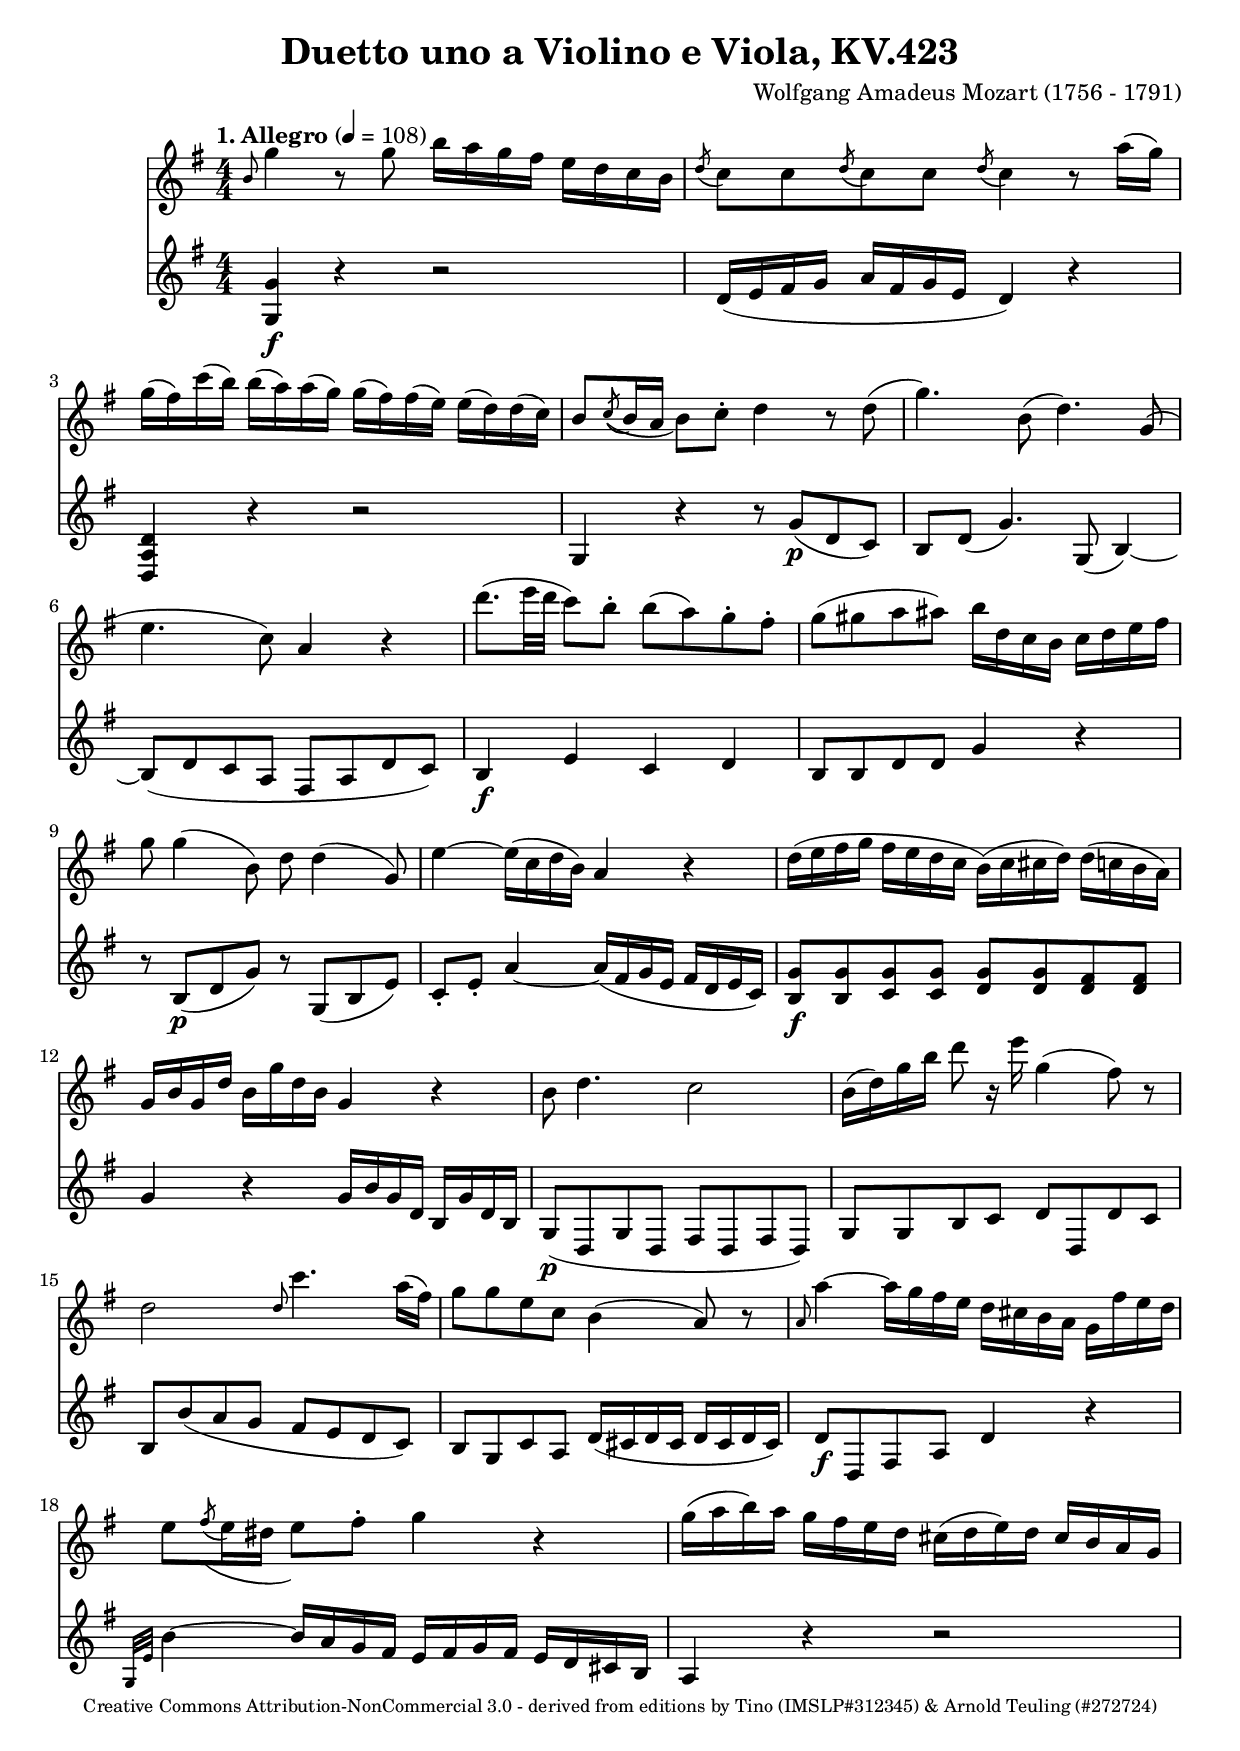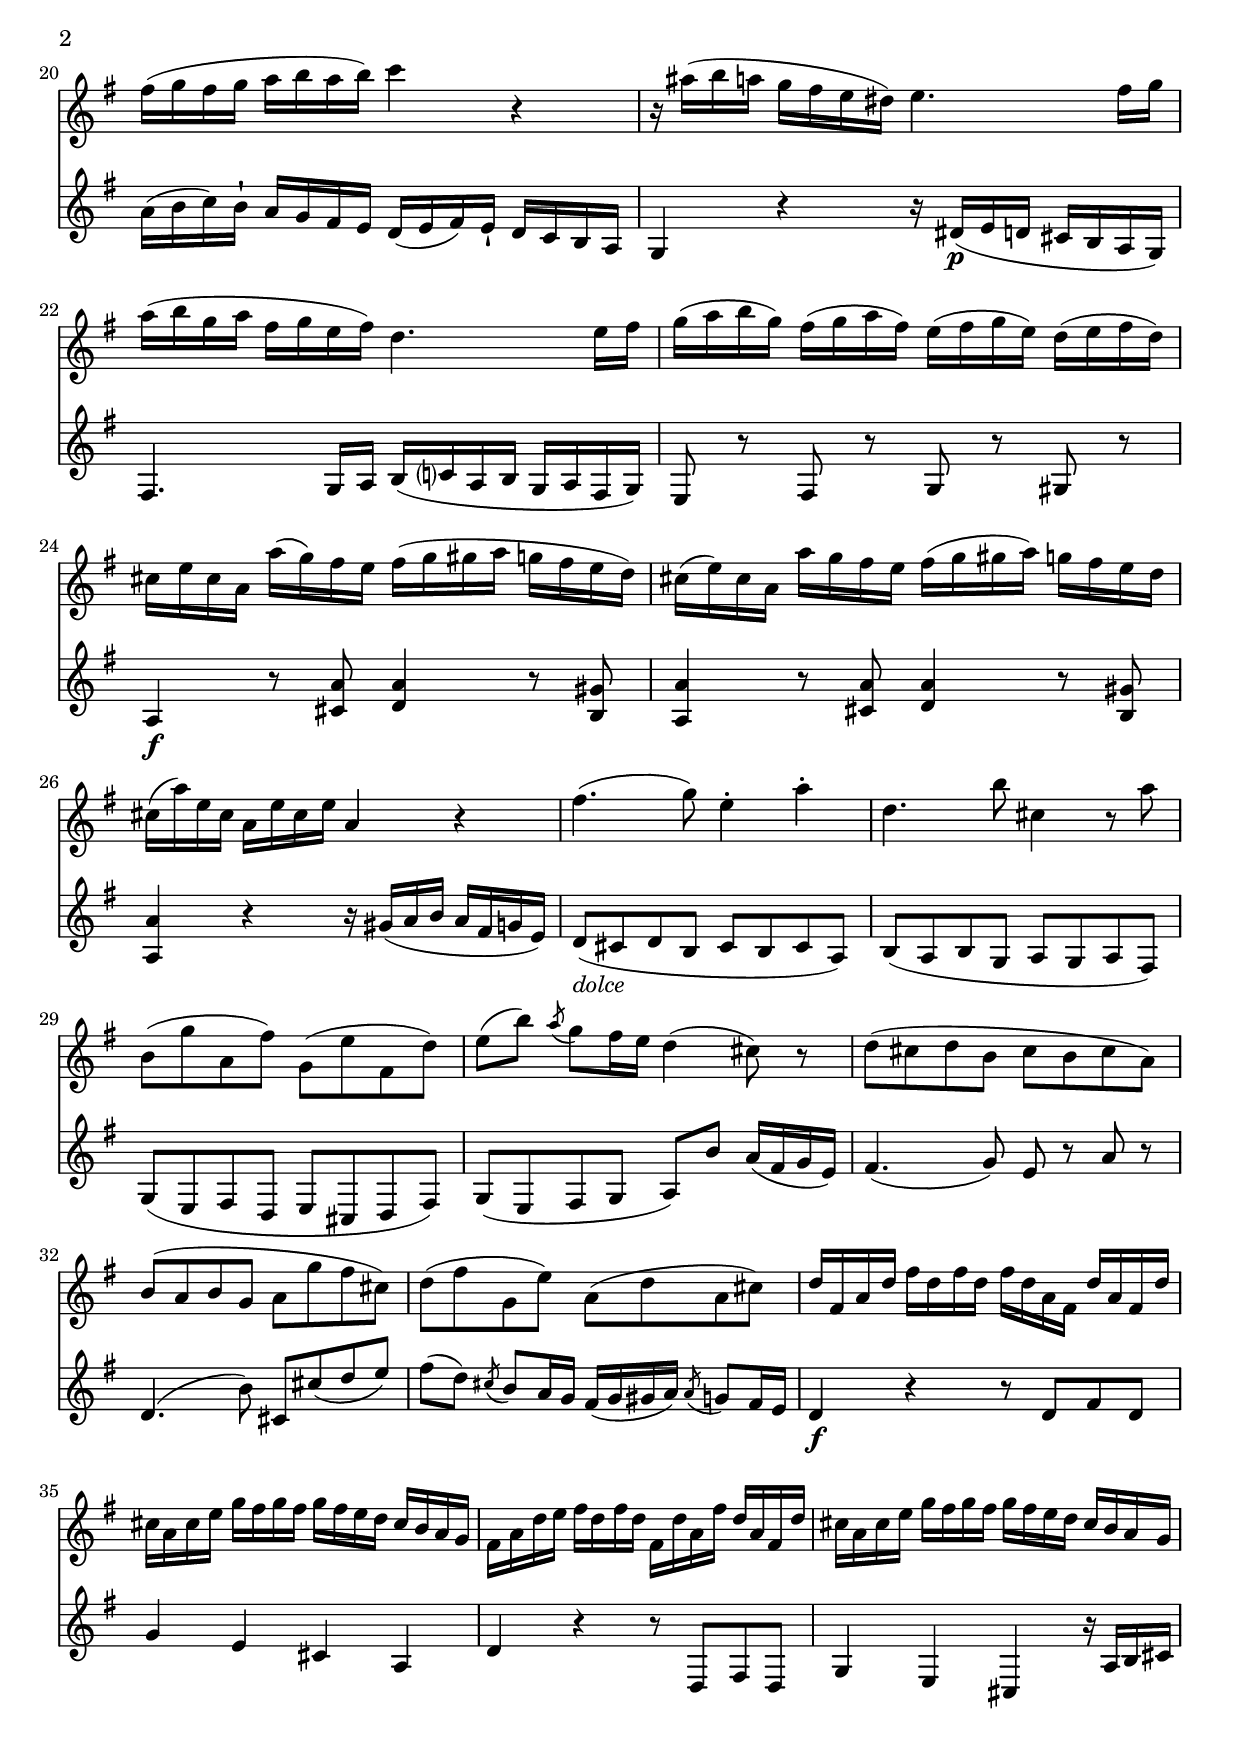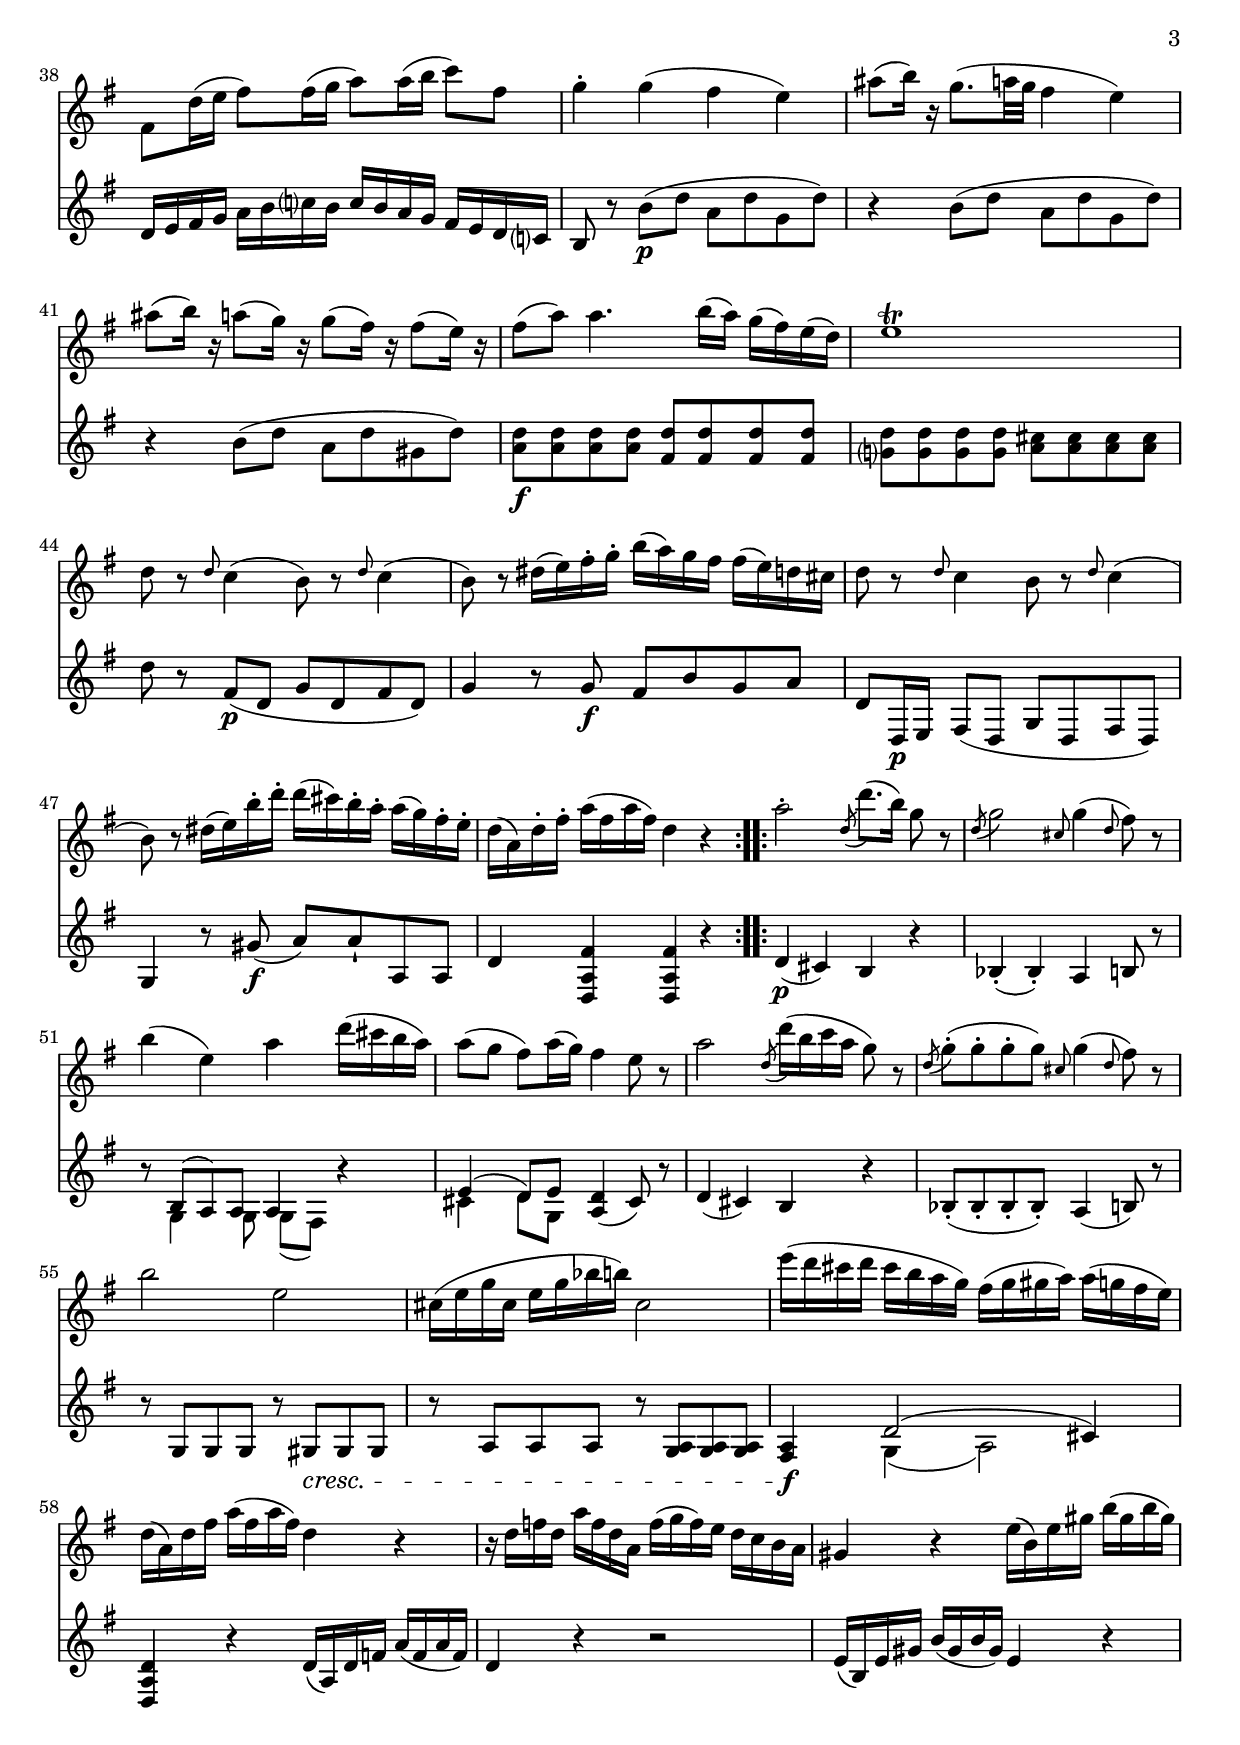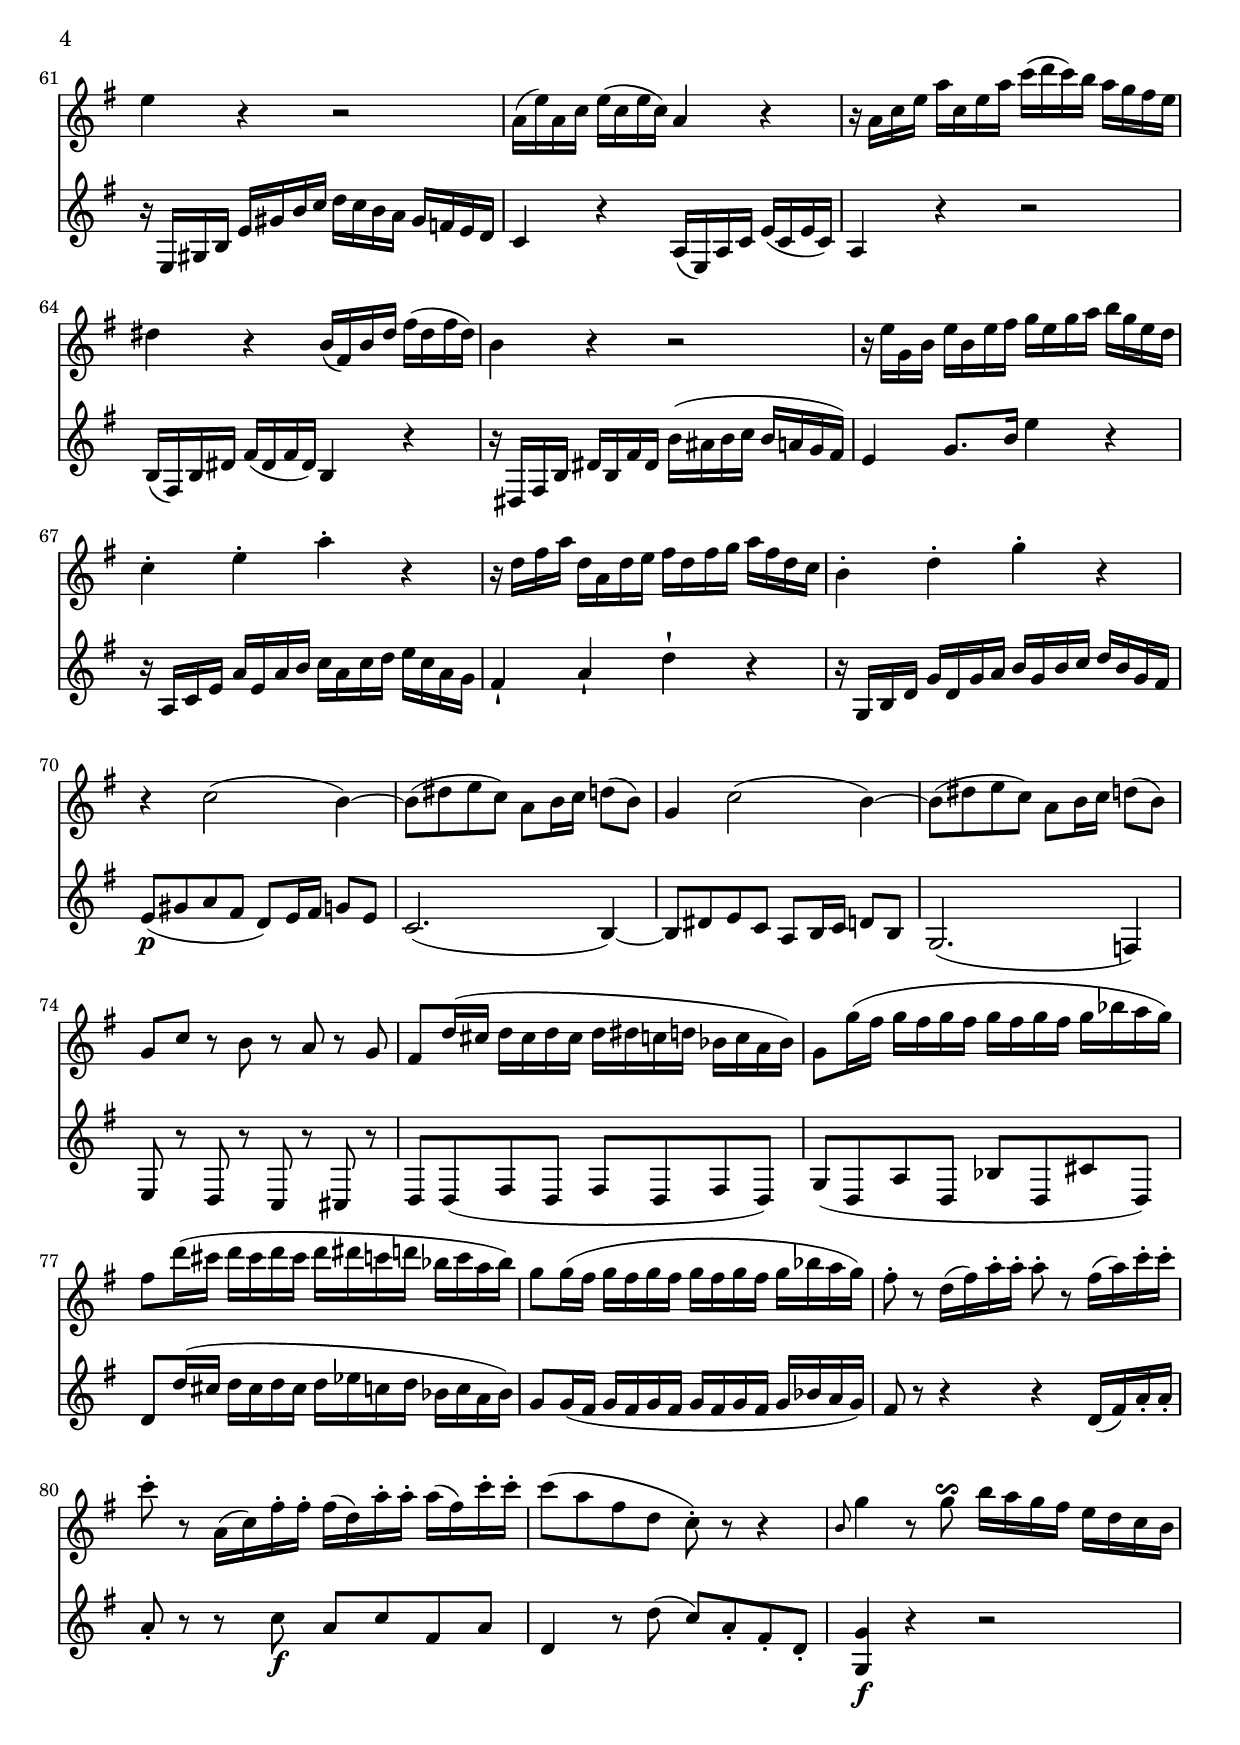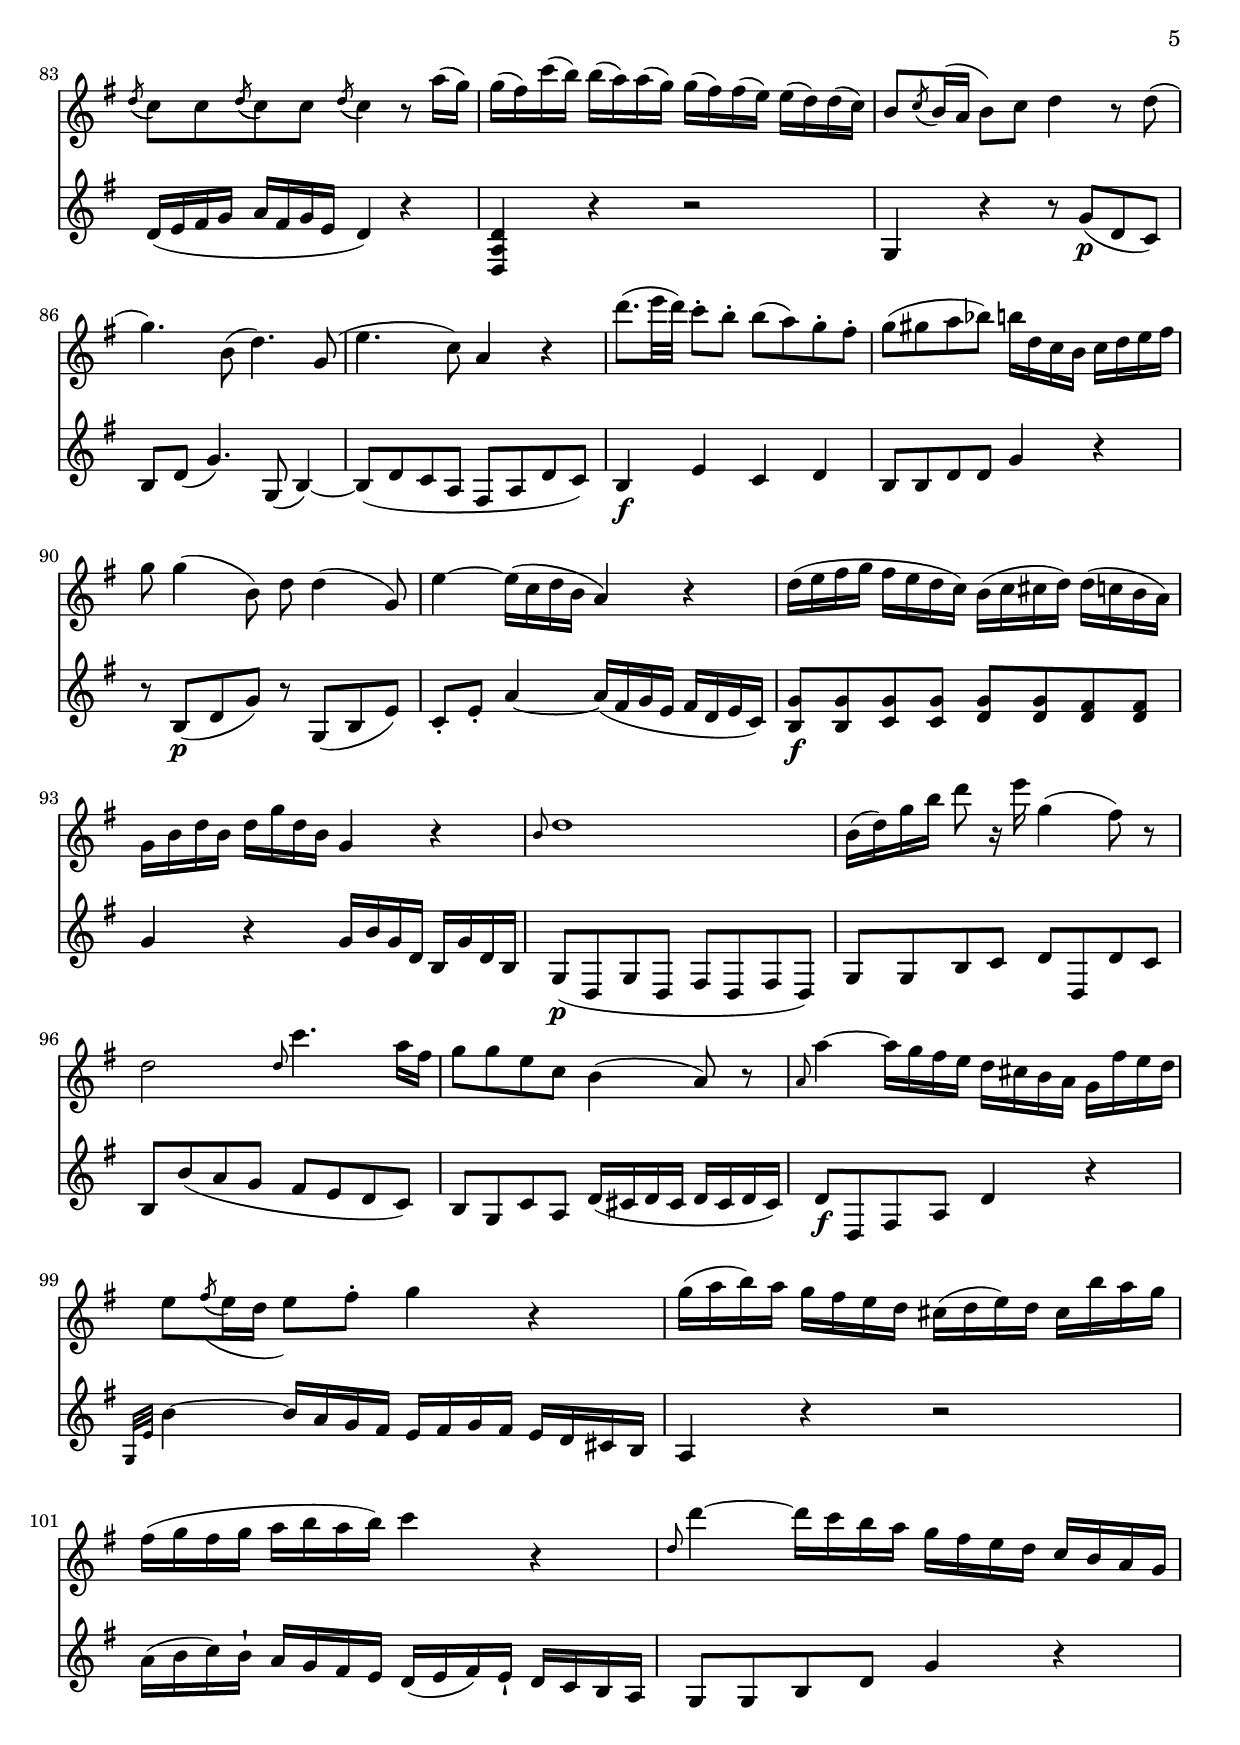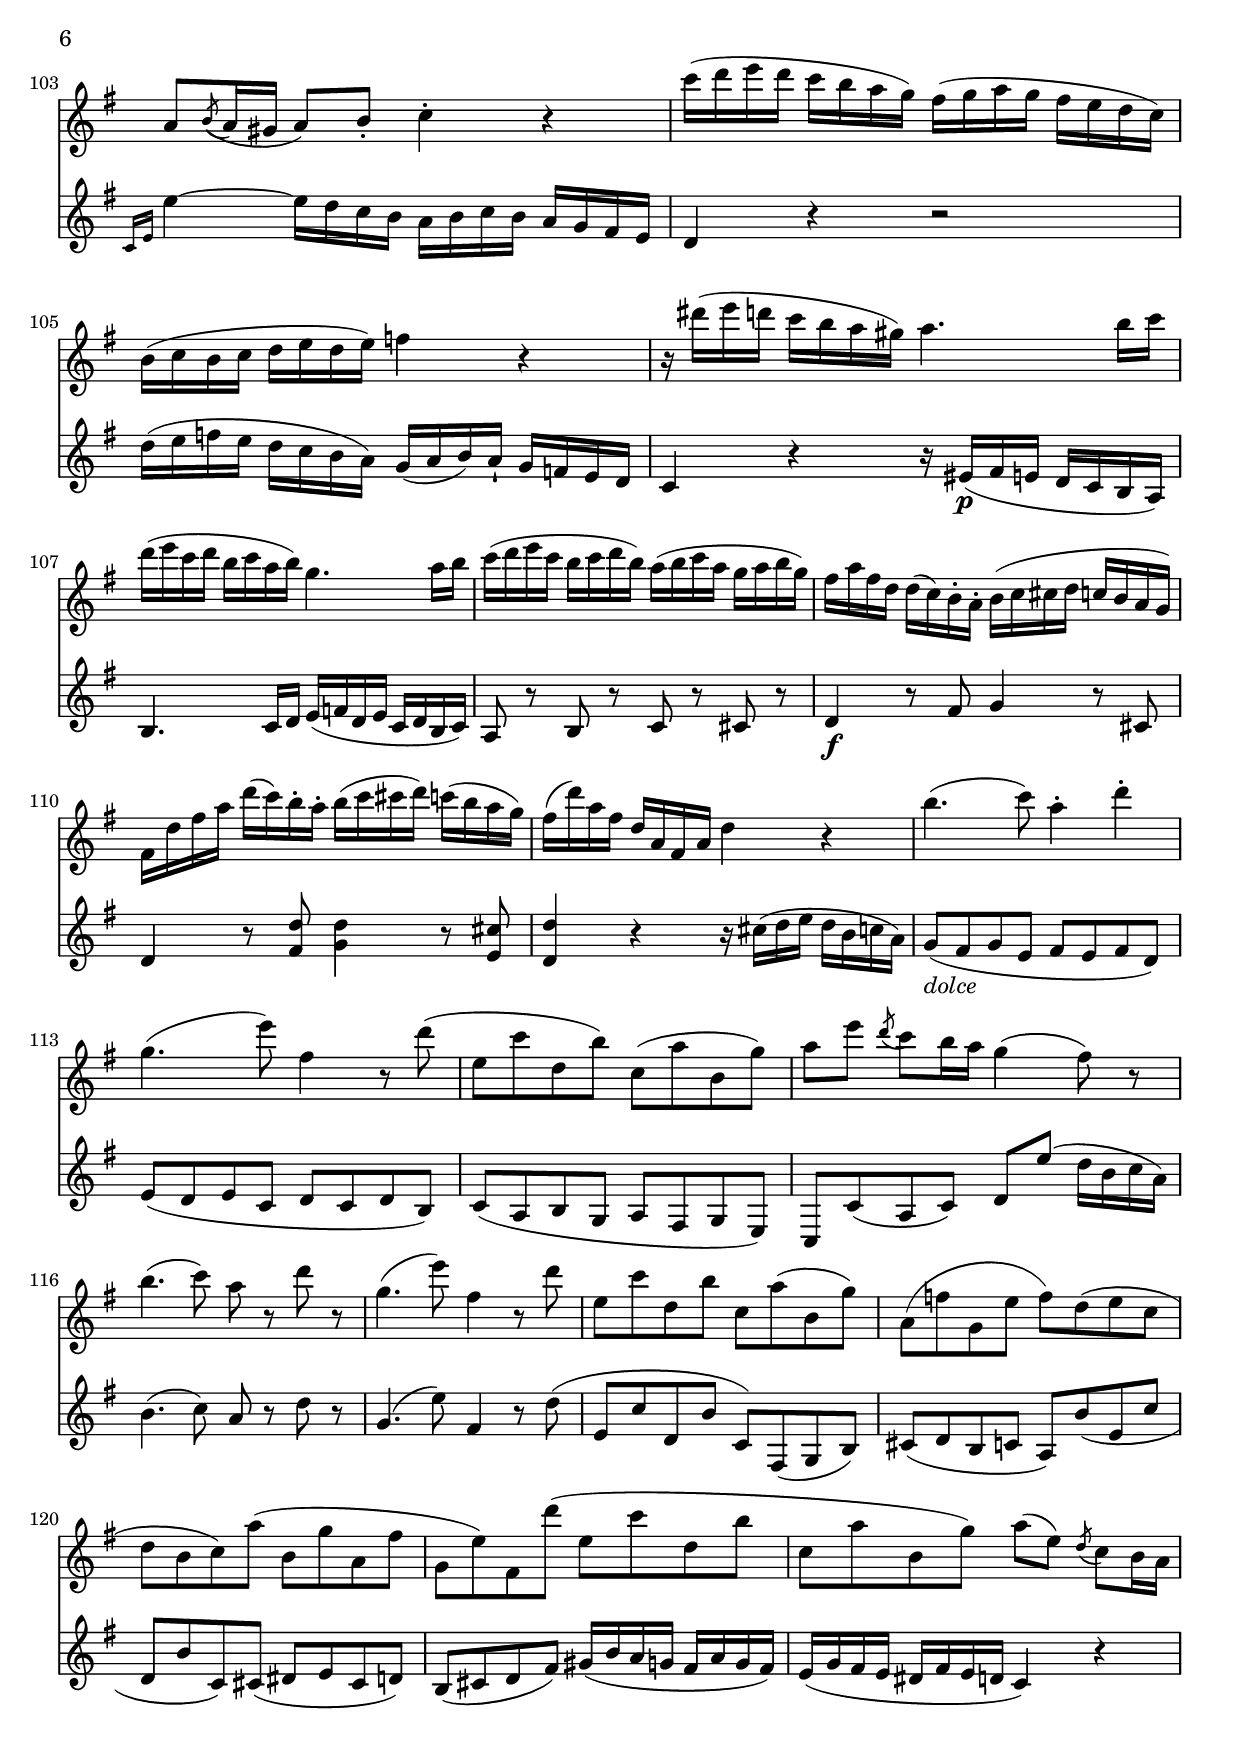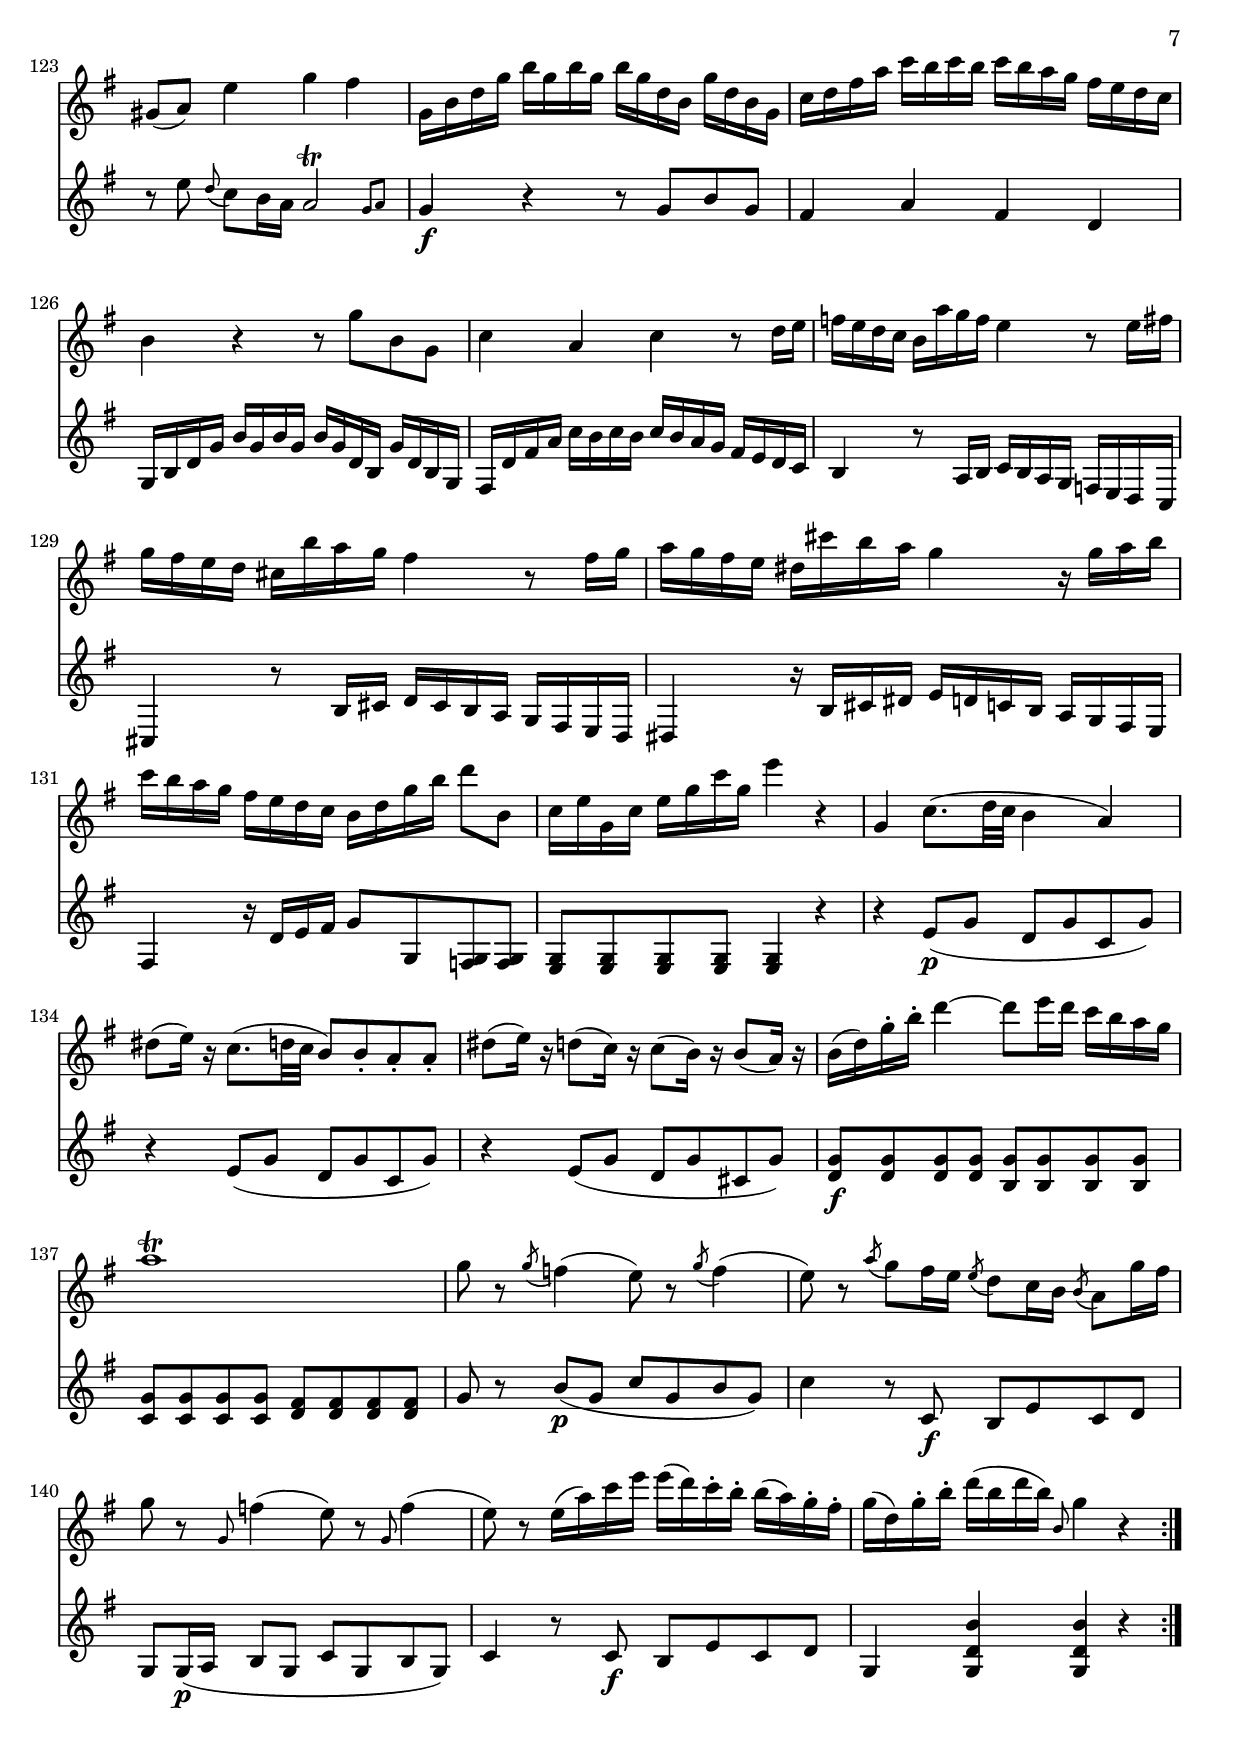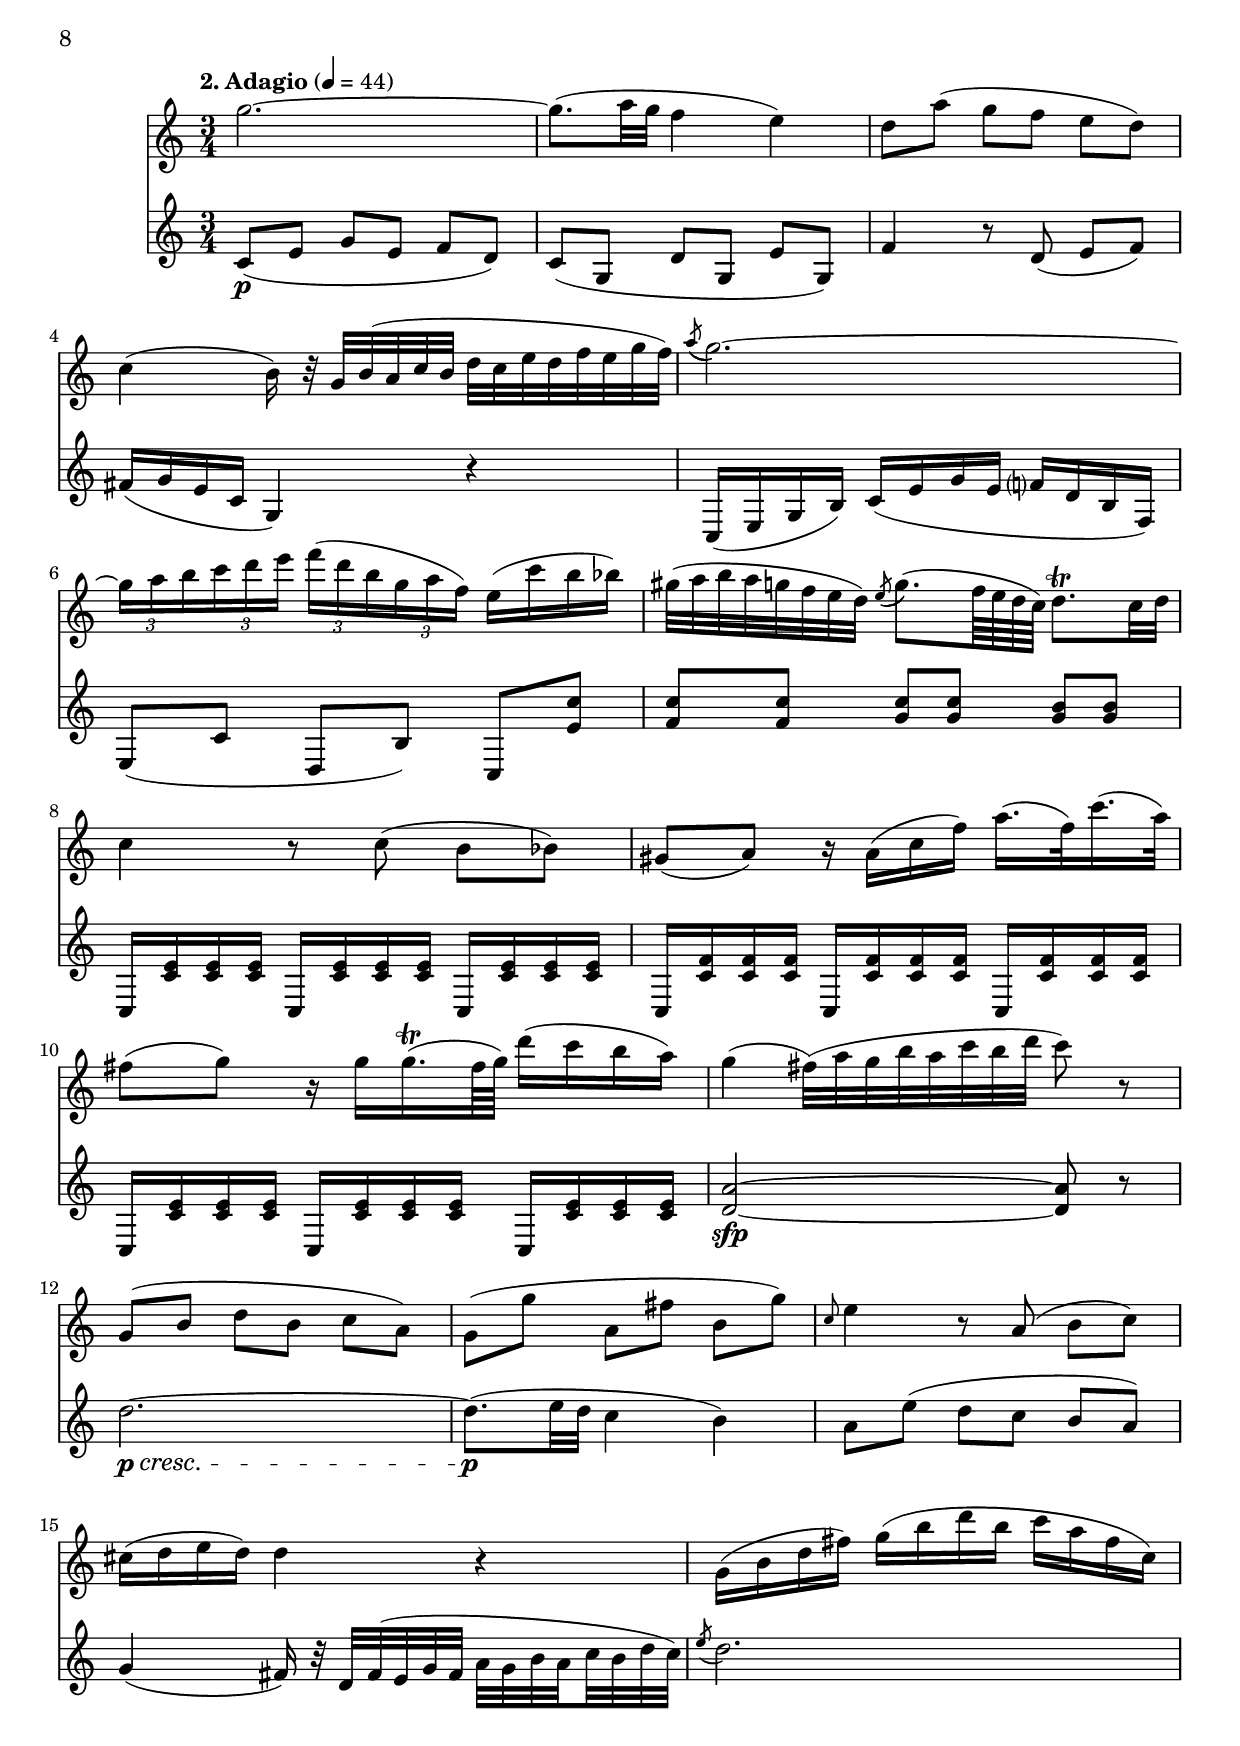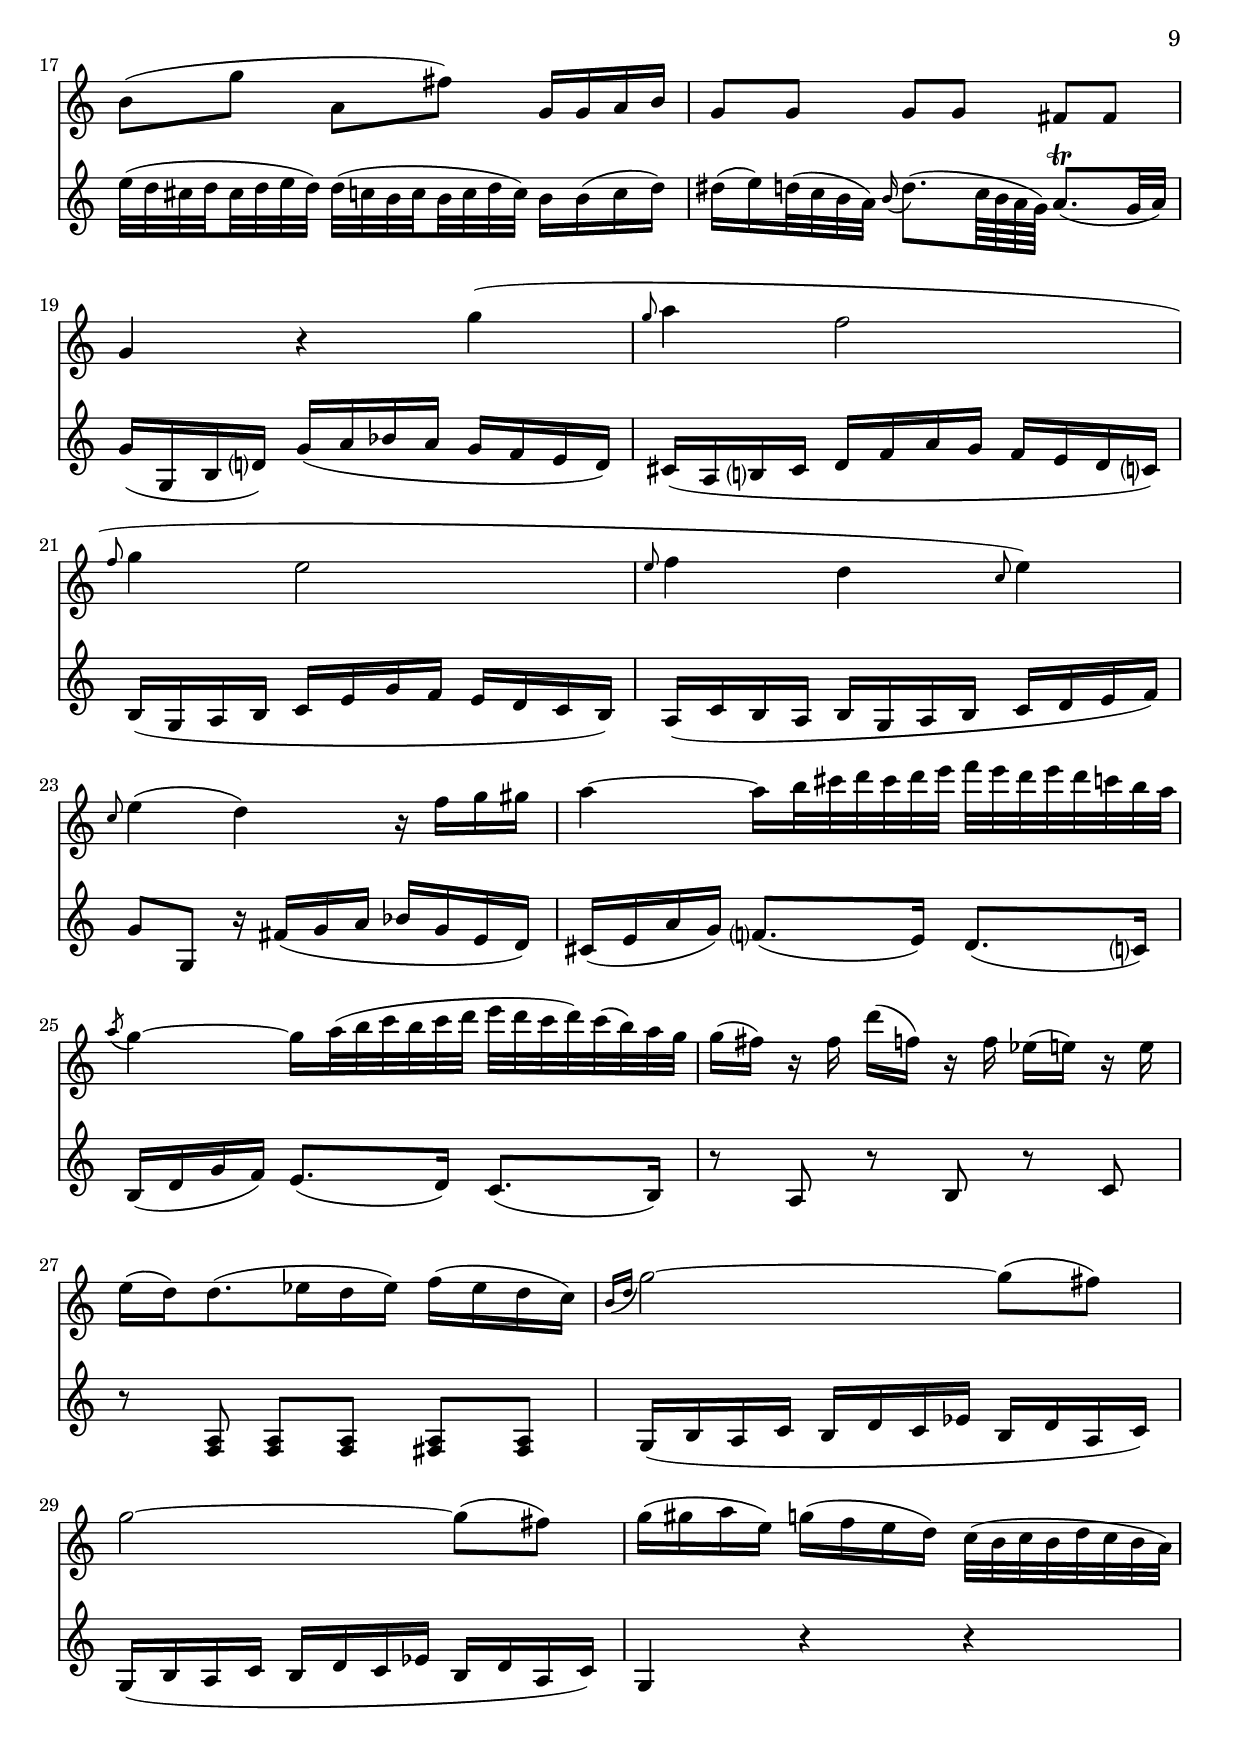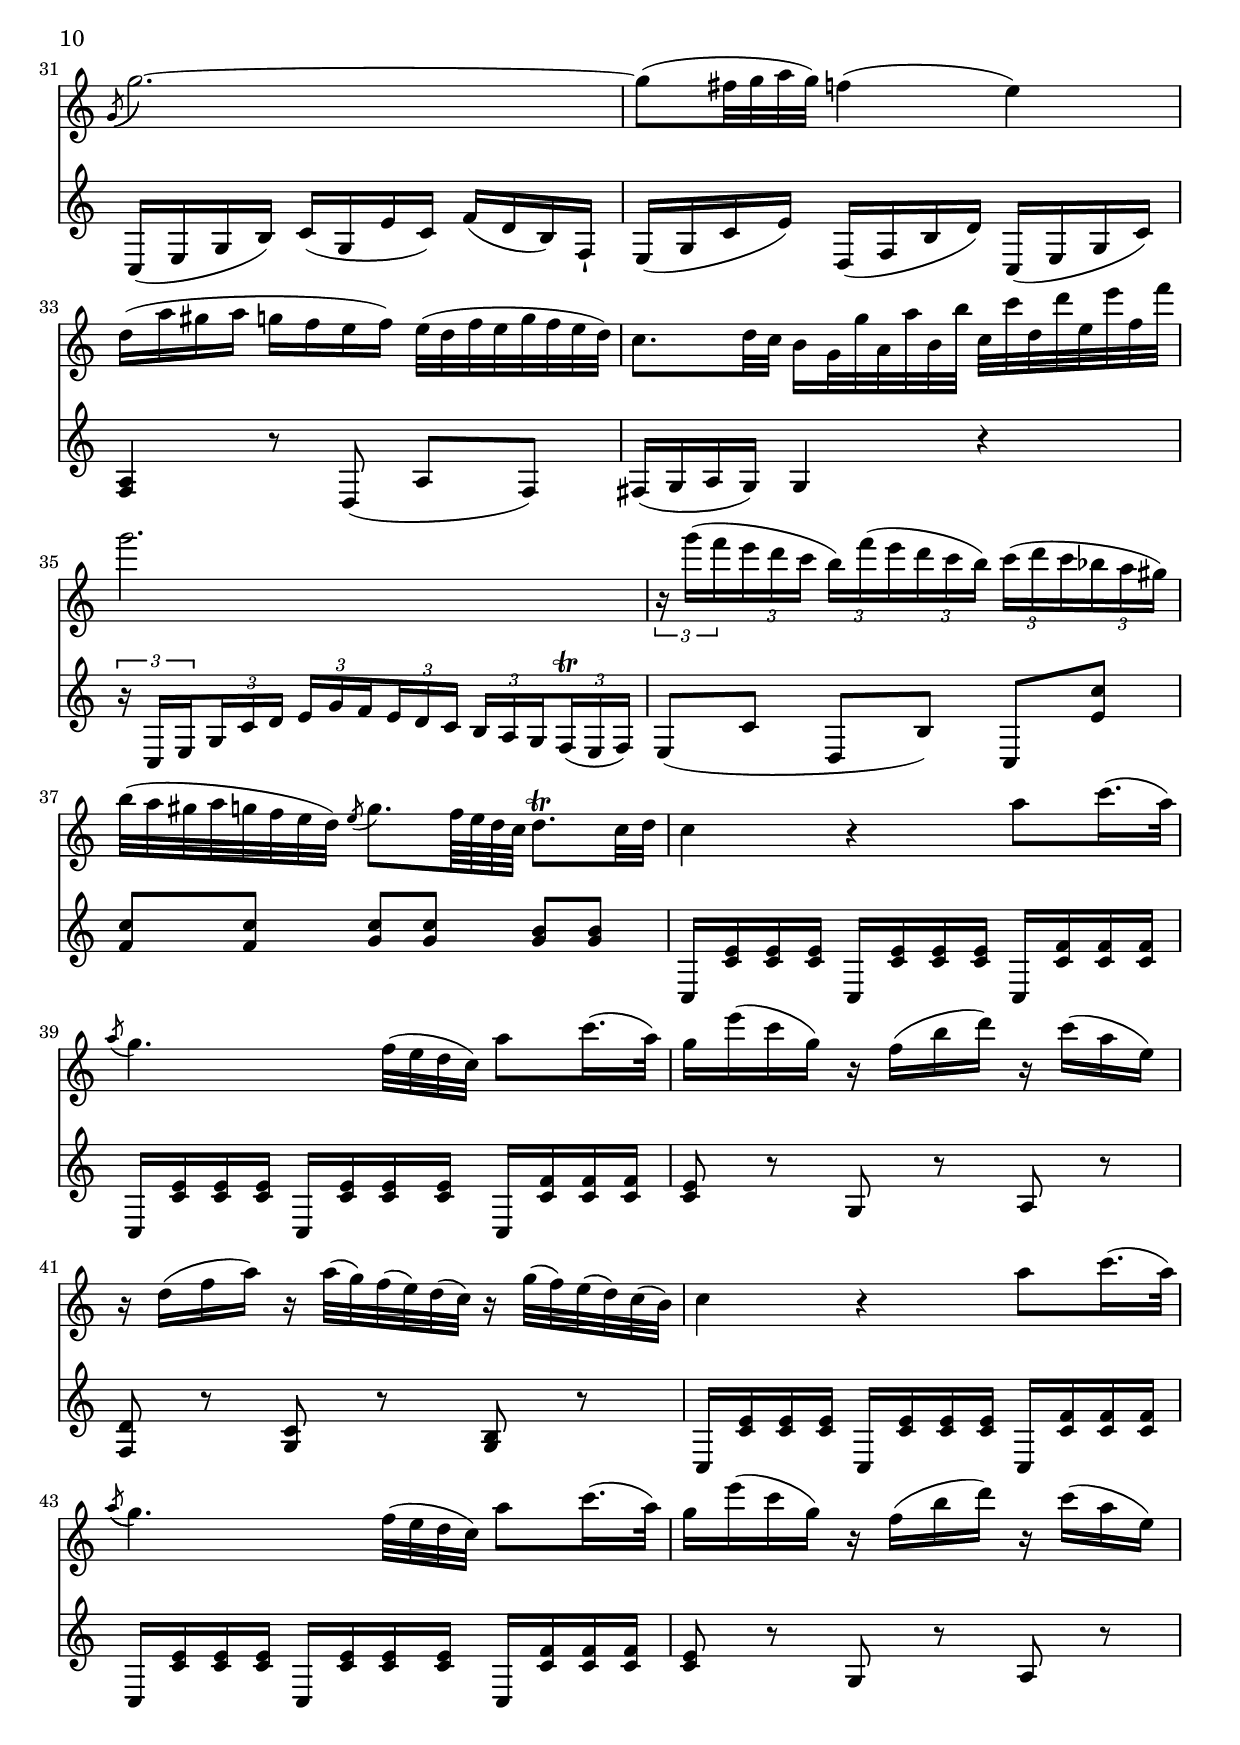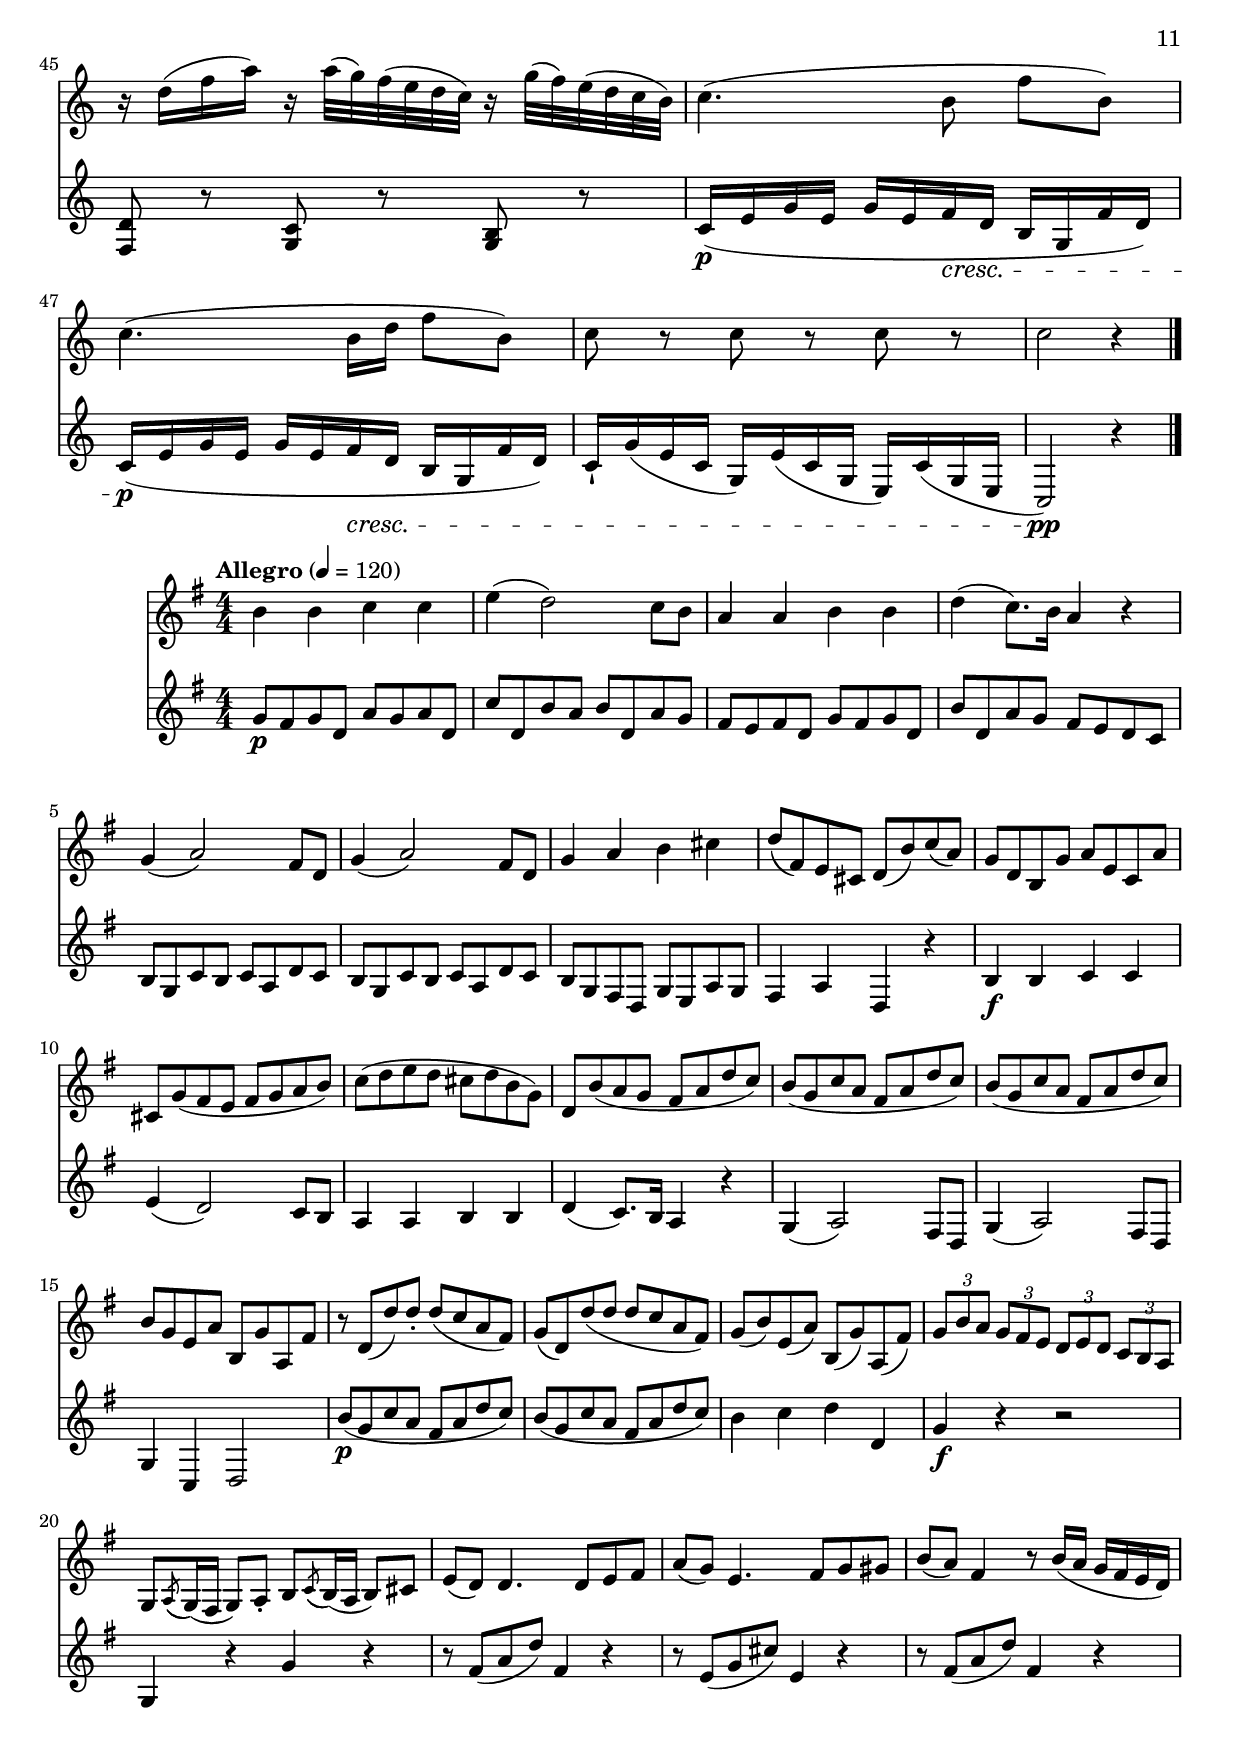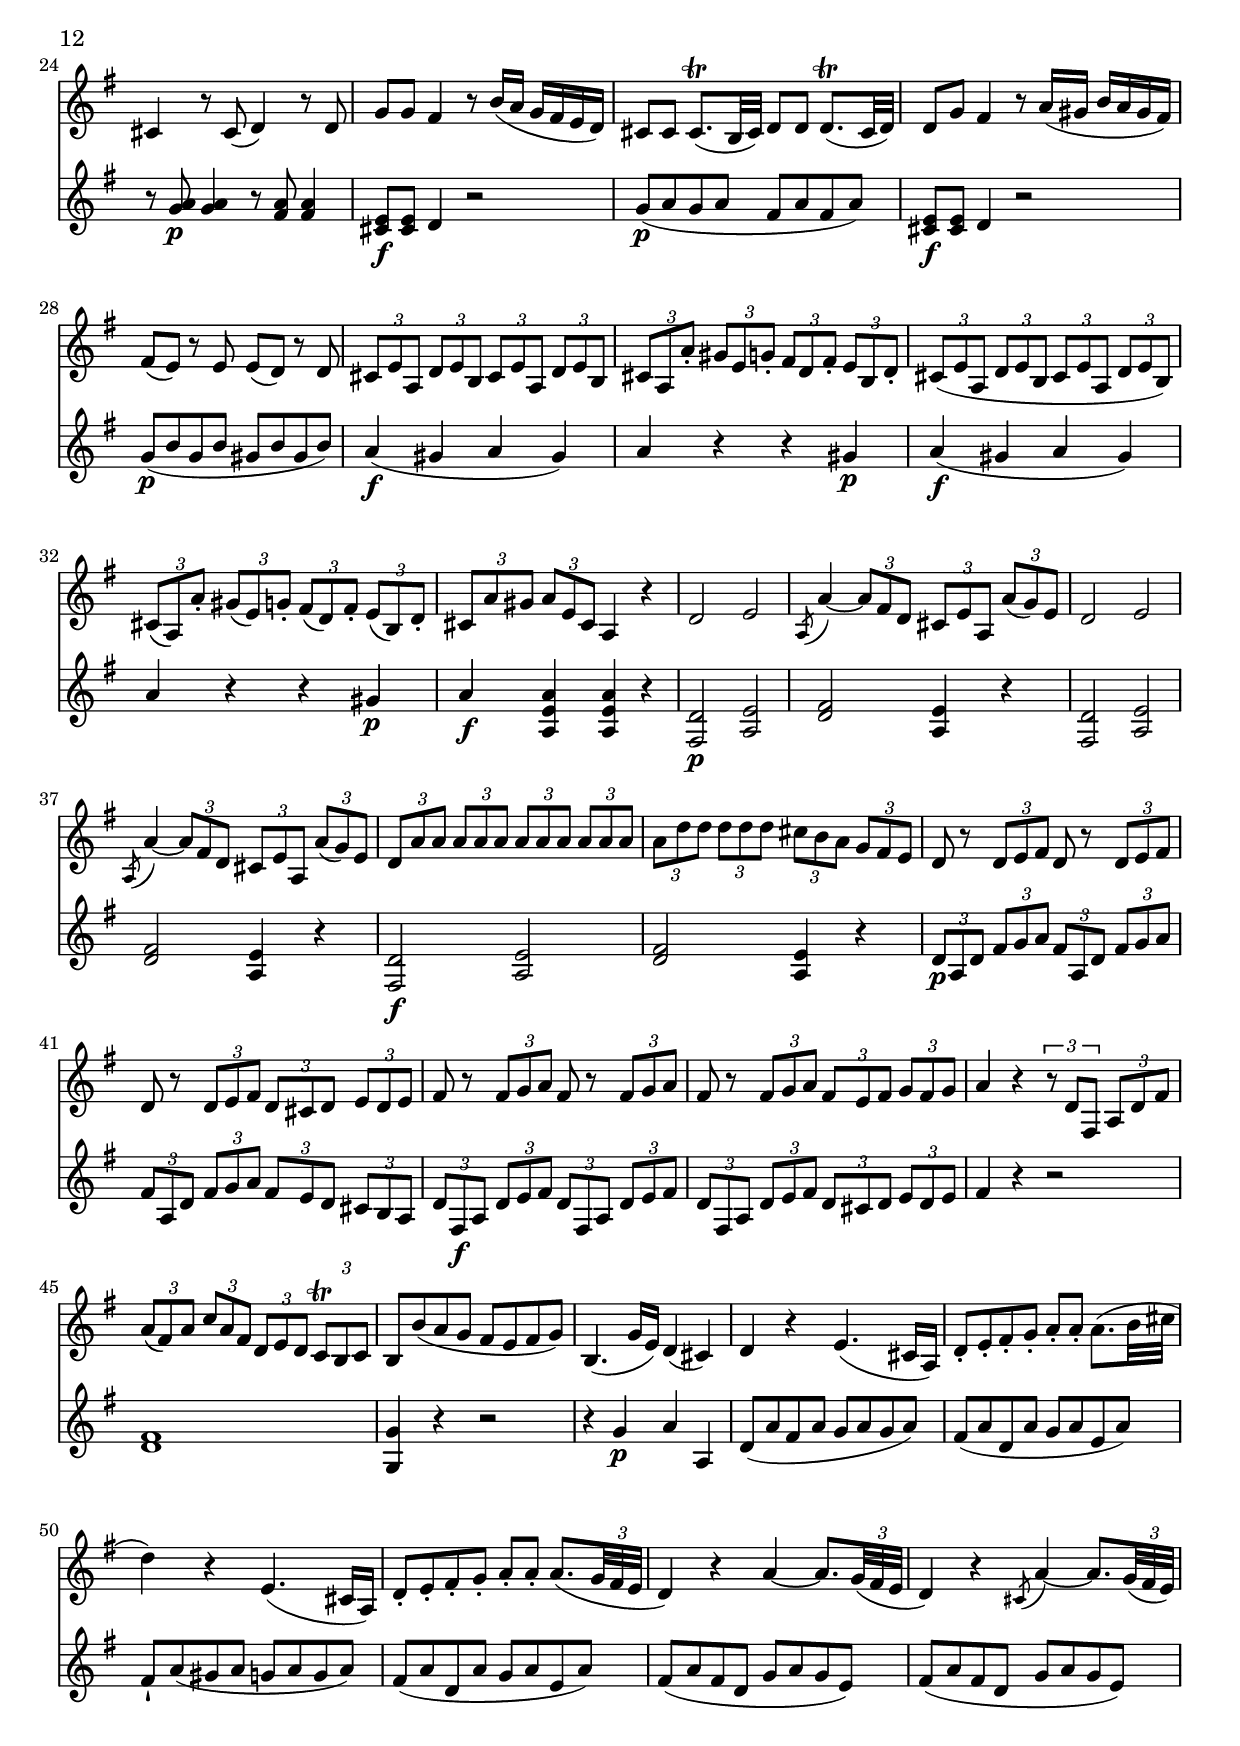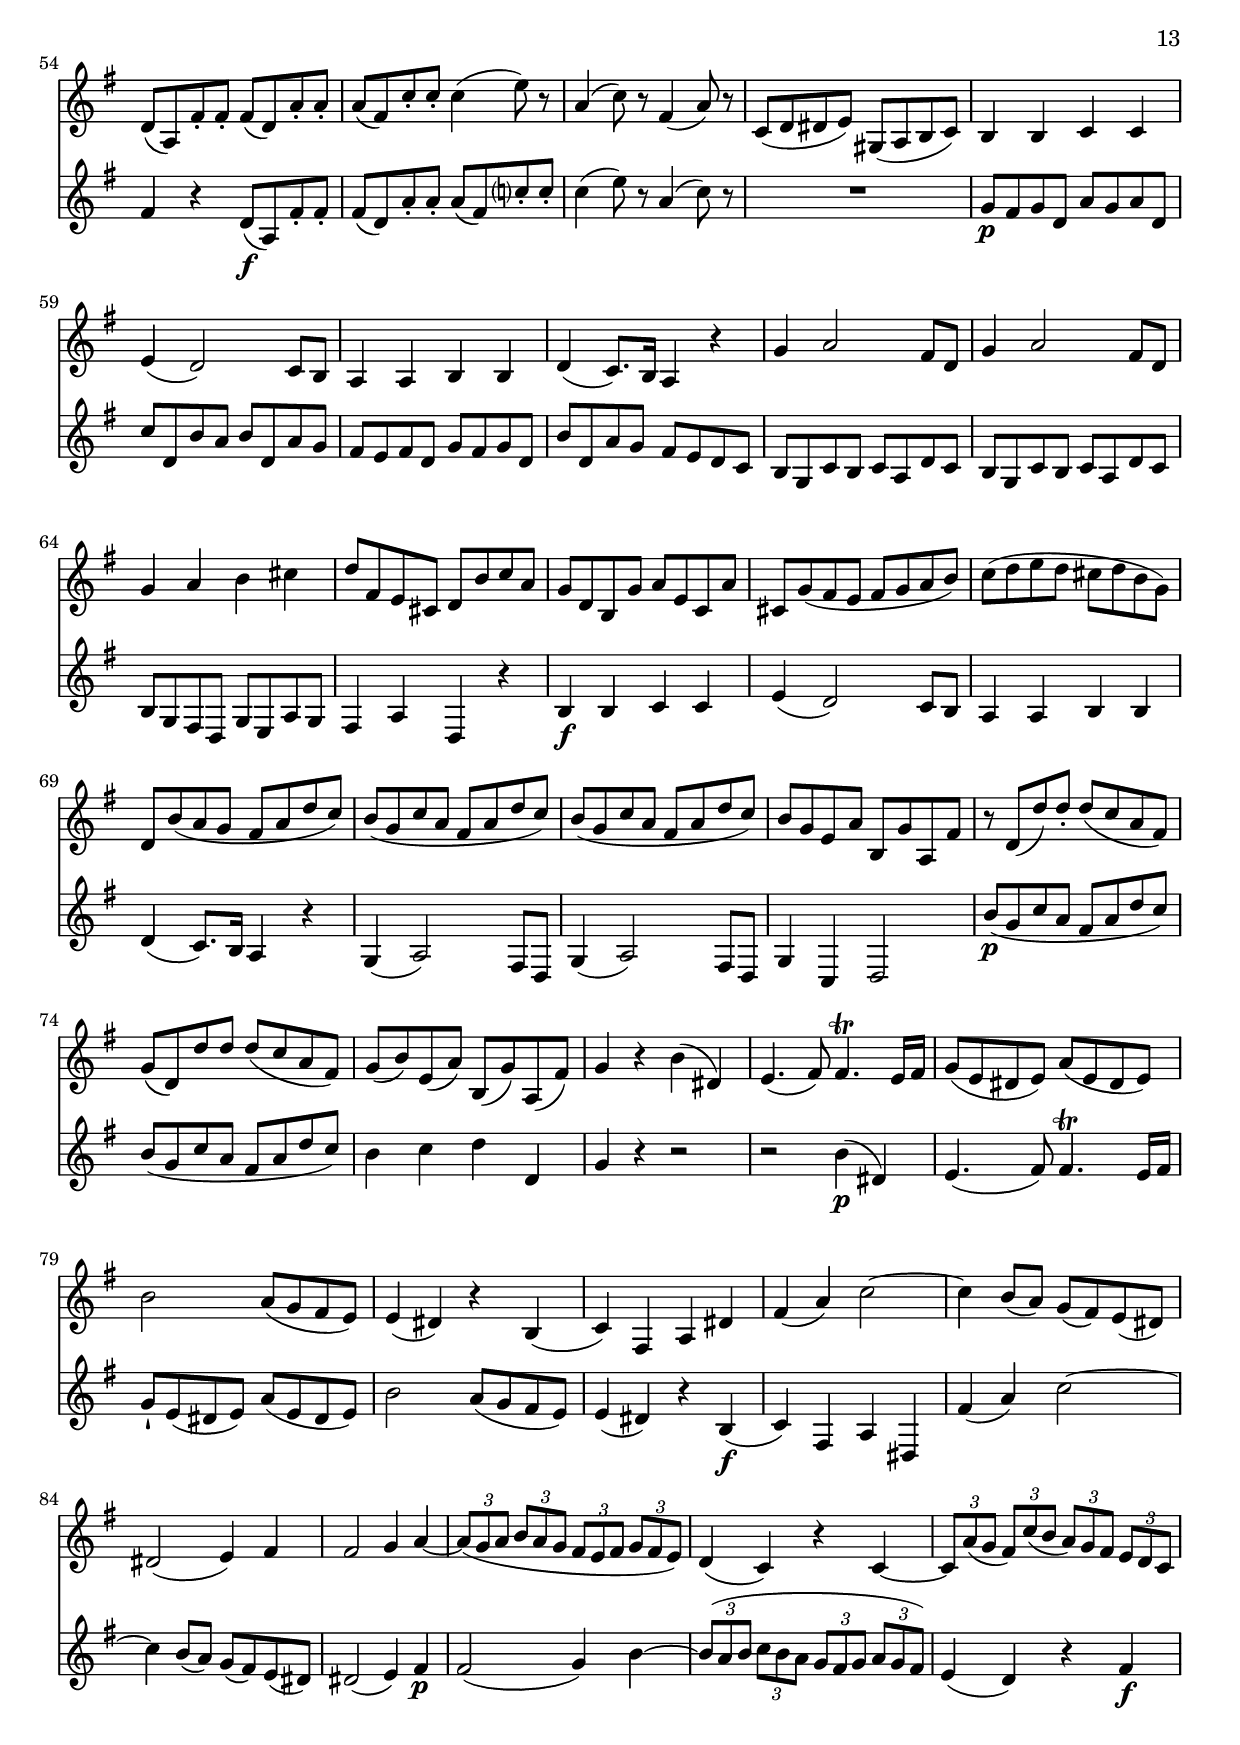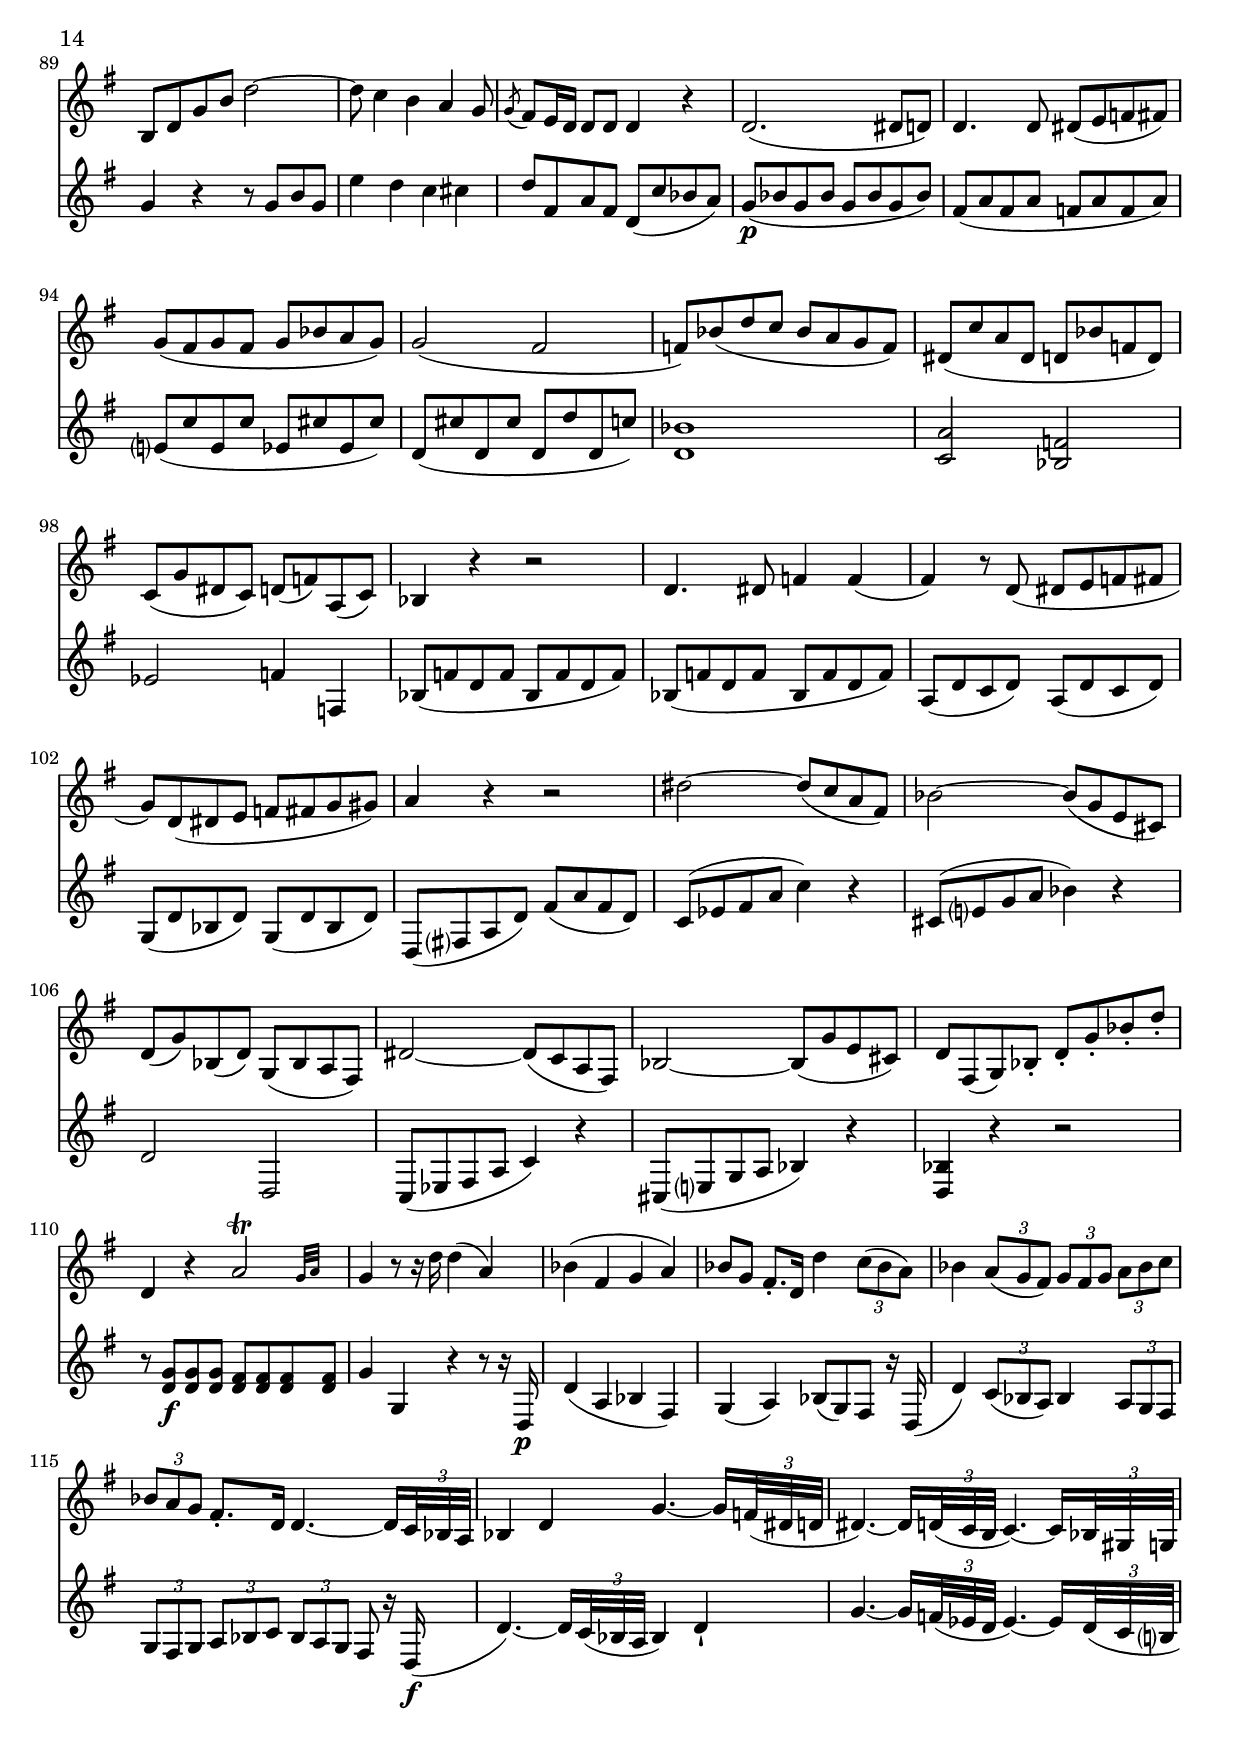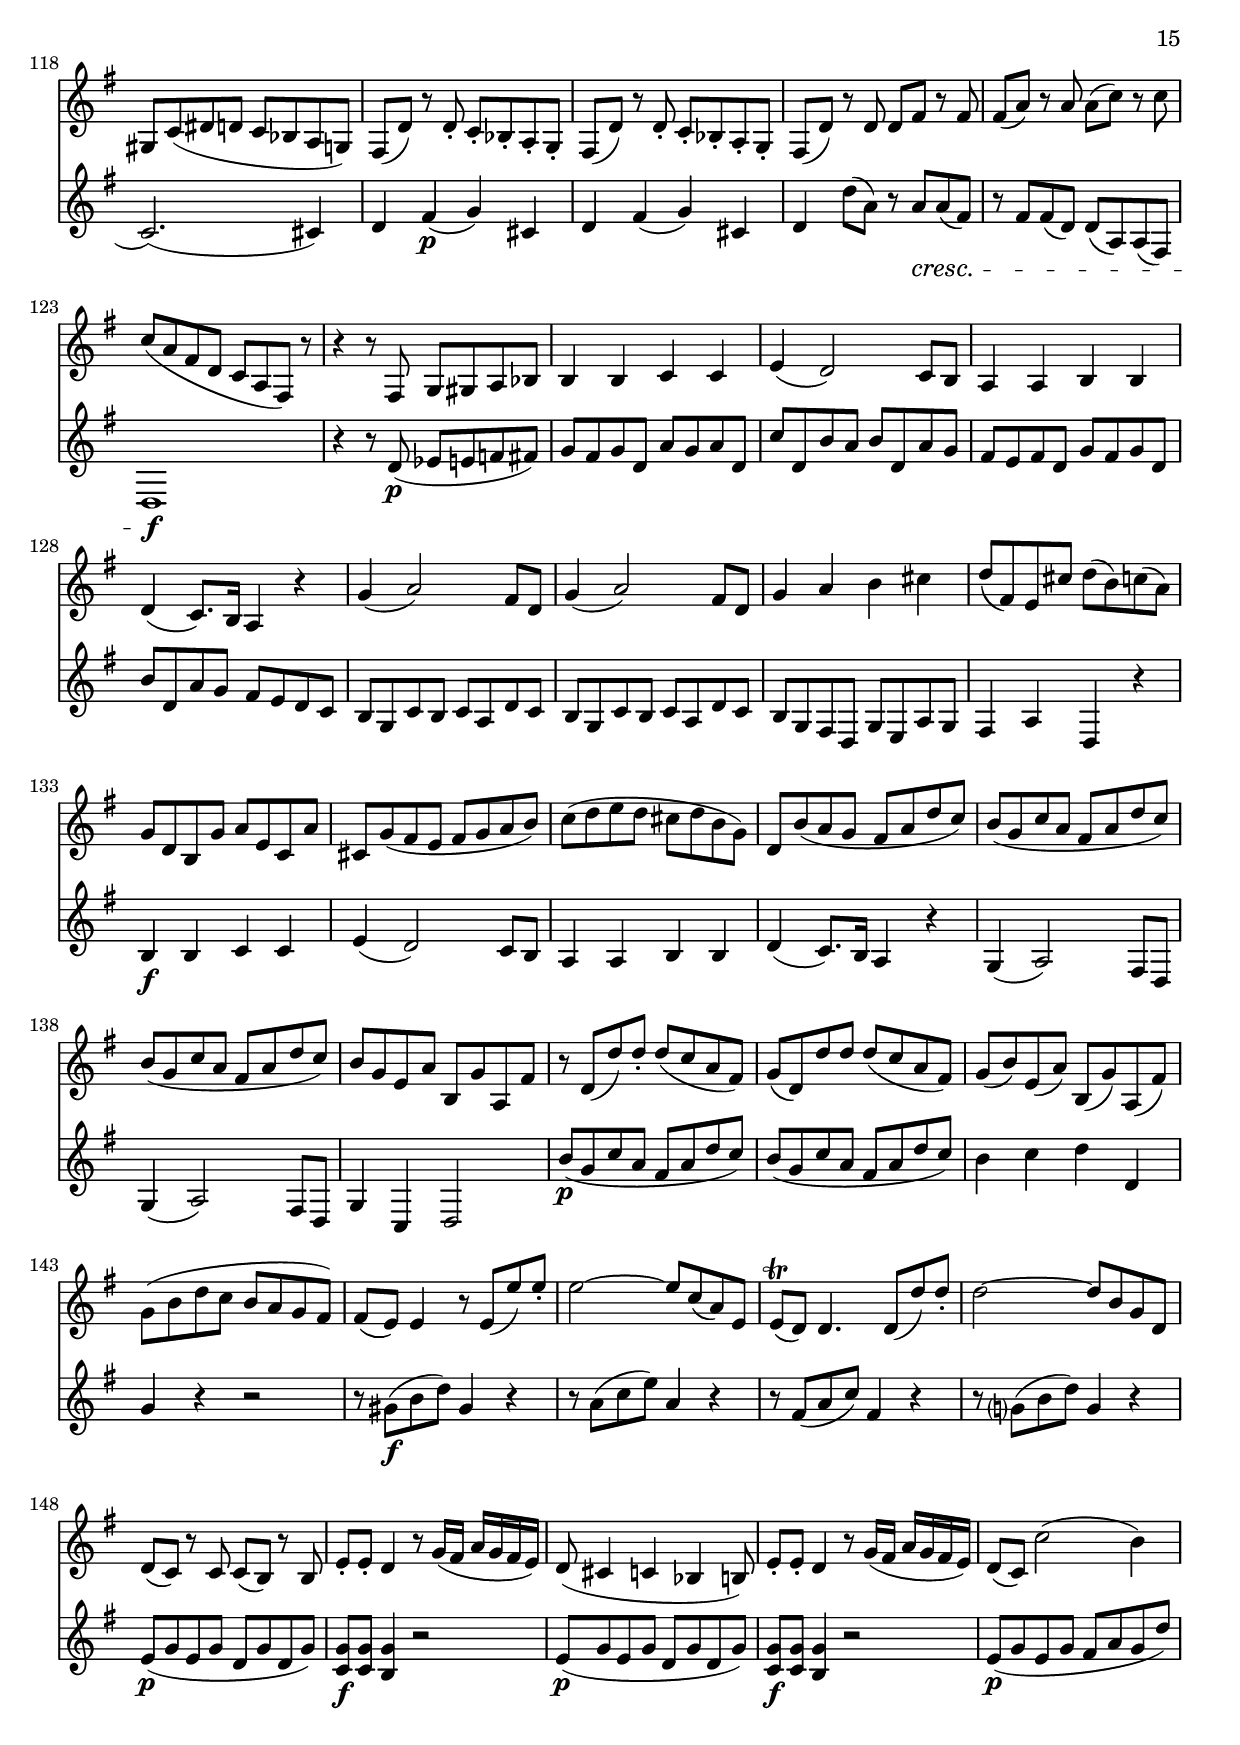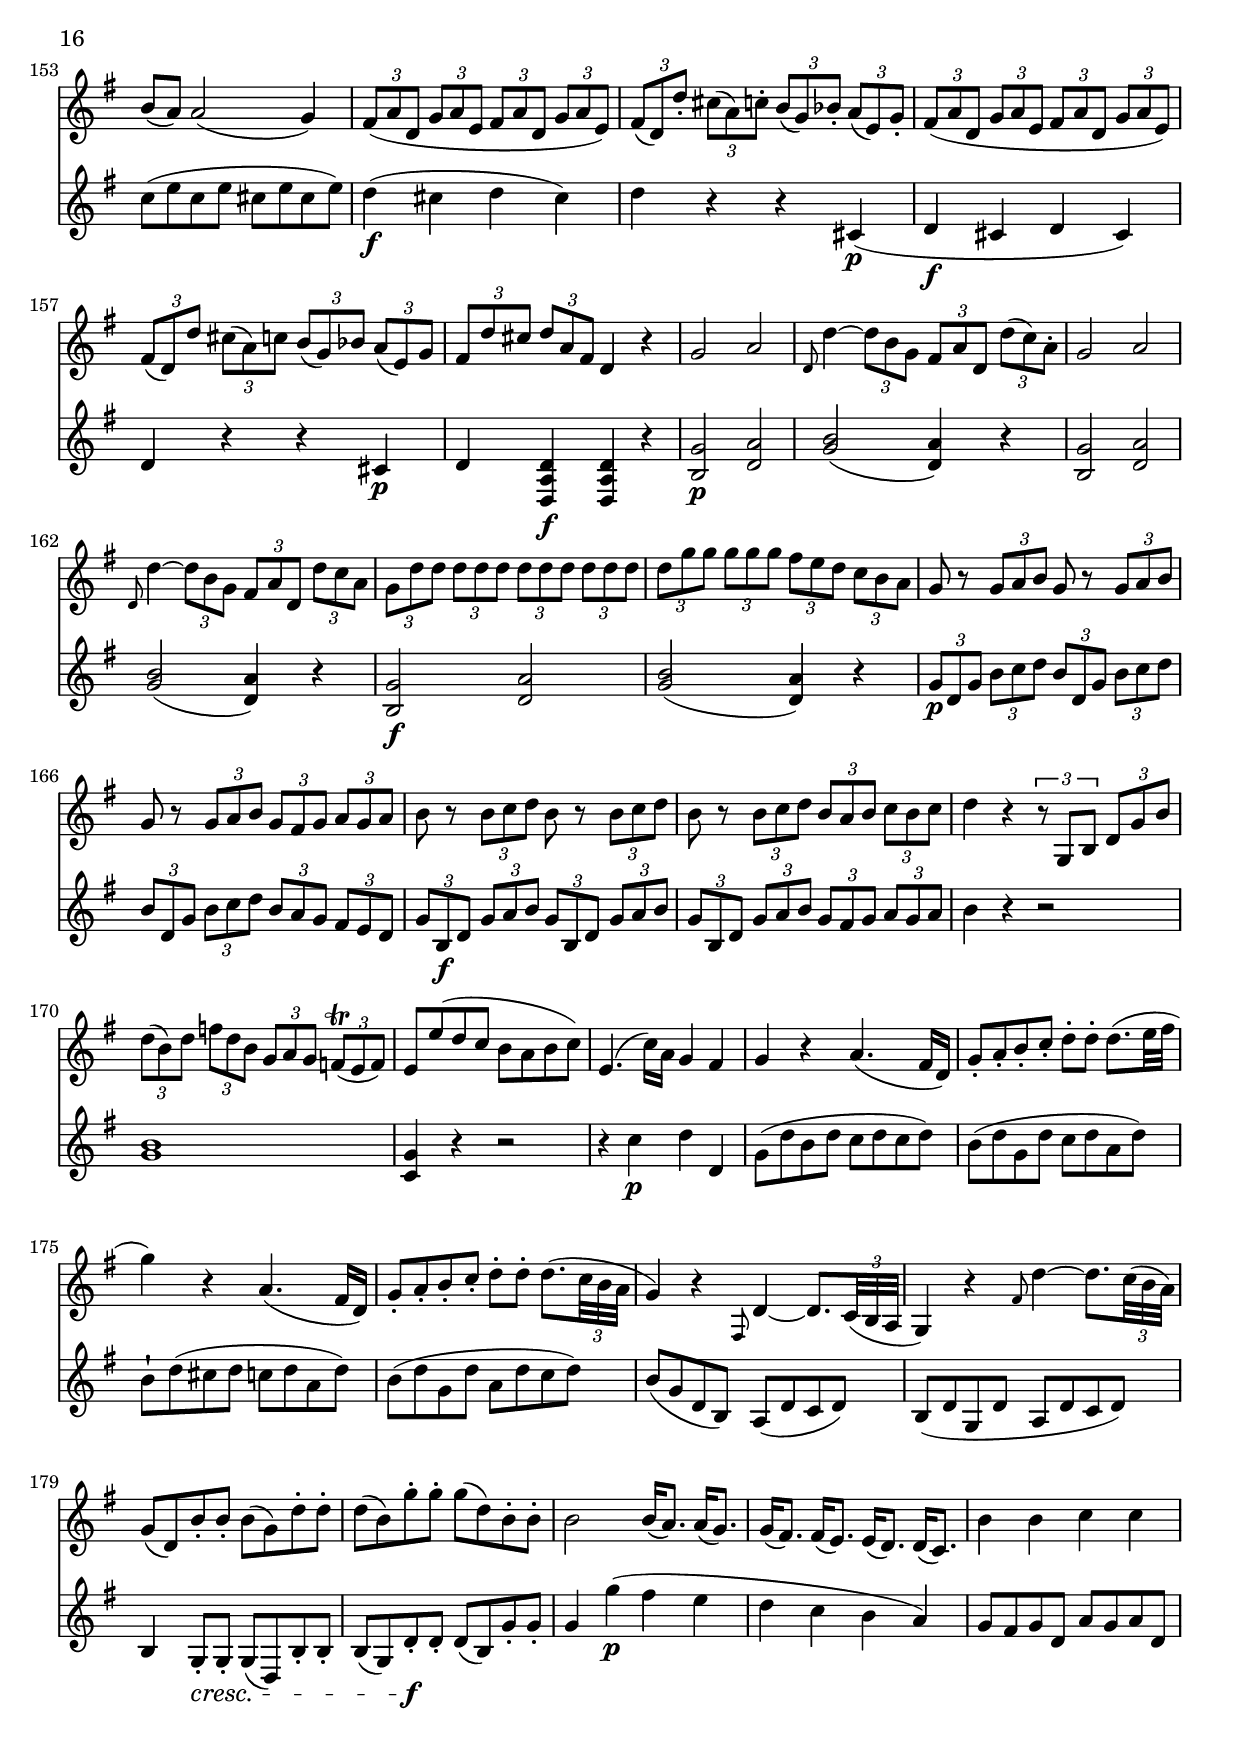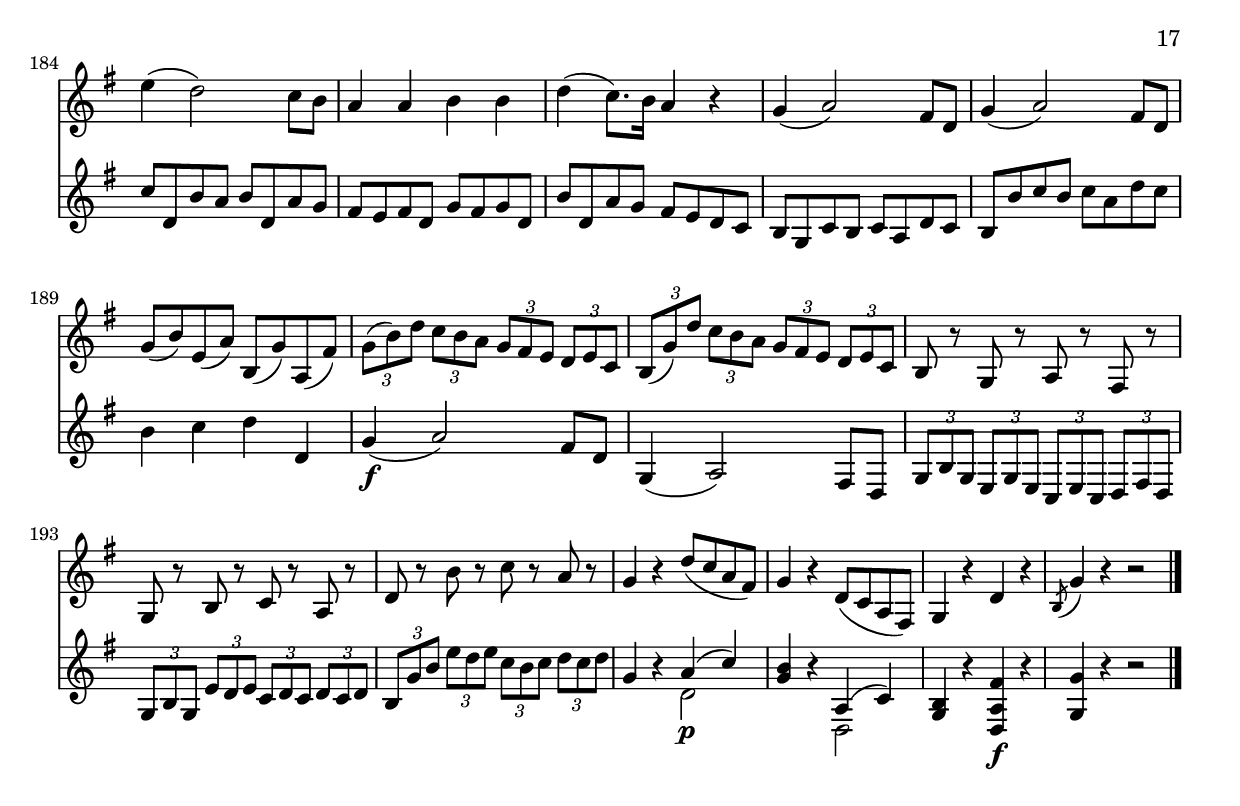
\version "2.20.0"
\version "2.20.0"


%% additional definitions required by the score:
\language "english"

dolce = \markup { \italic "dolce" }

\header {
    % subtitle = "Transcribed for Recorder Duet from IMSLP#272703, 273704, & 273726 MIDI File"
    % https://imslp.org/wiki/Duo_for_Violin_and_Viola,_K.423_(Mozart,_Wolfgang_Amadeus)
    % Derived from Tino & Arnold Teuling editions.
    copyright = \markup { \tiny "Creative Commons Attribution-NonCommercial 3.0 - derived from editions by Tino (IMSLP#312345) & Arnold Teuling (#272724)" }
    encodingdate =  "2018-11-05"
    title =  "Duetto uno a Violino e Viola, KV.423"
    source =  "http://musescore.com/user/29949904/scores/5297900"
    composer =  "Wolfgang Amadeus Mozart (1756 - 1791)"
    encodingsoftware =  "MuseScore 2.3.2"
    }

\layout {
    \context { \Score
        skipBars = ##t
        }
    }
ViolinMvI =  \relative b' {
    \repeat volta 2 {
        \key g \major \numericTimeSignature\time 4/4 | % 1
        \tempo "1. Allegro" 4=108 | % 1
        \grace { b8 } g'4 r8 g8 b16 a16 g16 fs16 e16 d16 c16 b16 | % 2
        \acciaccatura { d8 } c8 c8 \acciaccatura { d8 } c8 c8
        \acciaccatura { d8 } c4 r8 a'16 ( g16 ) | % 3
        g16 ( fs16 ) c'16 ( b16 ) b16 ( a16 ) a16 ( g16 ) g16 ( fs16 )
        fs16 ( e16 ) e16 ( d16 ) d16 ( c16 ) | % 4
        b8 \acciaccatura { c8 ( } b16 a16 b8 ) c8 -. d4 r8 d8 ( | % 5
        g4. ) b,8 ( d4. ) g,8 ( | % 6
        e'4. c8 ) a4 r4 | % 7
        d'8. ( e32 d32 c8 ) b8 -. b8 ( a8 ) g8 -. fs8 -. | % 8
        g8 ( gs8 a8 as8 ) b16 d,16 c16 b16 c16 d16 e16 fs16 | % 9
        g8 g4 ( b,8 ) d8 d4 ( g,8 ) | \barNumberCheck #10
        e'4 ~ e16 ( c16 d16 b16 ) a4 r4 | % 11
        d16 ( e16 fs16 g16 fs16 e16 d16 c16 b16 ) ( c16 cs16 d16 ) d16 (
        c16 b16 a16 ) | % 12
        g16 b16 g16 d'16 b16 g'16 d16 b16 g4 r4 | % 13
        b8 d4. c2 | % 14
        b16 ( d16 ) g16 b16 d8 r16 e16 g,4 ( fs8 ) r8 | % 15
        d2 \grace { d8 } c'4. a16 ( fs16 ) | % 16
        g8 g8 e8 c8 b4 ( a8 ) r8 | % 17
        \grace { a8 } a'4 ~ a16 g16 fs16 e16 d16 cs16 b16 a16 g16 fs'16
        e16 d16 | % 18
        e8 \acciaccatura { fs8 ( } e16 ds16 e8 ) fs8 -. g4 r4 | % 19
        g16 ( a16 b16 ) a16 g16 fs16 e16 d16 cs16 ( d16 e16 ) d16 cs16 b16
        a16 g16 | \barNumberCheck #20
        fs'16 ( g16 fs16 g16 a16 b16 a16 b16 ) c4 r4 | % 21
        r16 as16 ( b16 a16 g16 fs16 e16 ds16 ) e4. fs16 g16 | % 22
        a16 ( b16 g16 a16 fs16 g16 e16 fs16 ) d4. e16 fs16 | % 23
        g16 ( a16 b16 g16 ) fs16 ( g16 a16 fs16 ) e16 ( fs16 g16 e16 ) d16
        ( e16 fs16 d16 ) | % 24
        cs16 e16 cs16 a16 a'16 ( g16 ) fs16 e16 fs16 ( g16 gs16 a16 g16
        fs16 e16 d16 ) | % 25
        cs16 ( e16 ) cs16 a16 a'16 g16 fs16 e16 fs16 ( g16 gs16 a16 ) g16
        fs16 e16 d16 | % 26
        cs16 ( a'16 ) e16 cs16 a16 e'16 cs16 e16 a,4 r4 | % 27
        fs'4. ( g8 ) e4 -. a4 -. | % 28
        d,4. b'8 cs,4 r8 a'8 | % 29
        b,8 ( g'8 a,8 fs'8 ) g,8 ( e'8 fs,8 d'8 ) | \barNumberCheck #30
        e8 ( b'8 ) \acciaccatura { a8 } g8 fs16 e16 d4 ( cs8 ) r8 | % 31
        d8 ( cs8 d8 b8 cs8 b8 cs8 a8 ) | % 32
        b8 ( a8 b8 g8 a8 g'8 fs8 cs8 ) | % 33
        d8 ( fs8 g,8 e'8 ) a,8 ( d8 a8 cs8 ) | % 34
        d16 fs,16 a16 d16 fs16 d16 fs16 d16 fs16 d16 a16 fs16 d'16 a16
        fs16 d'16 | % 35
        cs16 a16 cs16 e16 g16 fs16 g16 fs16 g16 fs16 e16 d16 cs16 b16 a16
        g16 | % 36
        fs16 a16 d16 e16 fs16 d16 fs16 d16 fs,16 d'16 a16 fs'16 d16 a16
        fs16 d'16 | % 37
        cs16 a16 cs16 e16 g16 fs16 g16 fs16 g16 fs16 e16 d16 cs16 b16 a16
        g16 | % 38
        fs8 d'16 ( e16 fs8 ) fs16 ( g16 a8 ) a16 ( b16 c8 ) fs,8 | % 39
        g4 -. g4 ( fs4 e4 ) | \barNumberCheck #40
        as8 ( b16 ) r16 g8. ( a32 g32 fs4 e4 ) | % 41
        as8 ( b16 ) r16 a8 ( g16 ) r16 g8 ( fs16 ) r16 fs8 ( e16 ) r16 | % 42
        fs8 ( a8 ) a4. b16 ( a16 ) g16 ( fs16 ) e16 ( d16 ) | % 43
        e1 \trill | % 44
        d8 r8 \grace { d8 } c4 ( b8 ) r8 \grace { d8 } c4 ( | % 45
        b8 ) r8 ds16 ( e16 ) fs16 -. g16 -. b16 ( a16 ) g16 fs16 fs16 (
        e16 ) d16 cs16 | % 46
        d8 r8 \grace { d8 } c4 b8 r8 \grace { d8 } c4 ( | % 47
        b8 ) r8 ds16 ( e16 ) b'16 -. d16 -. d16 ( cs16 ) b16 -. a16 -. a16
        ( g16 ) fs16 -. e16 -. | % 48
        d16 ( a16 ) d16 -. fs16 -. a16 ( fs16 a16 fs16 ) d4 r4 }
    \repeat volta 2 {
        | % 49
        a'2 -. \acciaccatura { d,8 } d'8. ( b16 ) g8 r8 |
        \barNumberCheck #50
        \acciaccatura { d8 } g2 \grace { cs,8 } g'4 ( \grace { d8 } fs8
        ) r8 | % 51
        b4 ( e,4 ) a4 d16 ( cs16 b16 a16 ) | % 52
        a8 ( g8 fs8 ) a16 ( g16 ) fs4 e8 r8 | % 53
        a2 \acciaccatura { d,8 } d'16 ( b16 c16 a16 g8 ) r8 | % 54
        \acciaccatura { d8 } g8 ( -. g8 -. g8 -. g8 ) \grace { cs,8 } g'4
        ( \grace { d8 } fs8 ) r8 | % 55
        b2 e,2 | % 56
        cs16 ( e16 g16 cs,16 e16 g16 bf16 b16 ) cs,2 | % 57
        e'16 ( d16 cs16 d16 cs16 b16 a16 g16 ) fs16 ( g16 gs16 a16 ) a16
        ( g16 fs16 e16 ) | % 58
        d16 ( a16 ) d16 fs16 a16 ( fs16 a16 fs16 ) d4 r4 | % 59
        r16 d16 f16 d16 a'16 f16 d16 a16 f'16 ( g16 f16 ) e16 d16 c16 b16
        a16 | \barNumberCheck #60
        gs4 r4 e'16 ( b16 ) e16 gs16 b16 ( gs16 b16 gs16 ) | % 61
        e4 r4 r2 | % 62
        a,16 ( e'16 ) a,16 c16 e16 ( c16 e16 c16 ) a4 r4 | % 63
        r16 a16 c16 e16 a16 c,16 e16 a16 c16 ( d16 c16 ) b16 a16 g16 fs16
        e16 | % 64
        ds4 r4 b16 ( fs16 ) b16 ds16 fs16 ( ds16 fs16 ds16 ) | % 65
        b4 r4 r2 | % 66
        r16 e16 g,16 b16 e16 b16 e16 fs16 g16 e16 g16 a16 b16 g16 e16 d16
        | % 67
        c4 -. e4 -. a4 -. r4 | % 68
        r16 d,16 fs16 a16 d,16 a16 d16 e16 fs16 d16 fs16 g16 a16 fs16 d16
        c16 | % 69
        b4 -. d4 -. g4 -. r4 | \barNumberCheck #70
        r4 c,2 ( b4 ) ~ | % 71
        b8 ( ds8 e8 c8 ) a8 b16 c16 d8 ( b8 ) | % 72
        g4 c2 ( b4 ) ~ | % 73
        b8 ( ds8 e8 c8 ) a8 b16 c16 d8 ( b8 ) | % 74
        g8 c8 r8 b8 r8 a8 r8 g8 | % 75
        fs8 d'16 ( cs16 d16 cs16 d16 cs16 d16 ds16 c16 d16 bf16 c16 a16
        bf16 ) | % 76
        g8 g'16 ( fs16 g16 fs16 g16 fs16 g16 fs16 g16 fs16 g16 bf16 a16
        g16 ) | % 77
        fs8 d'16 ( cs16 d16 cs16 d16 cs16 d16 ds16 c16 d16 bf16 c16 a16
        bf16 ) | % 78
        g8 g16 ( fs16 g16 fs16 g16 fs16 g16 fs16 g16 fs16 g16 bf16 a16 g16
        ) | % 79
        fs8 -. r8 d16 ( fs16 ) a16 -. a16 -. a8 -. r8 fs16 ( a16 ) c16
        -. c16 -. | \barNumberCheck #80
        c8 -. r8 a,16 ( c16 ) fs16 -. fs16 -. fs16 ( d16 ) a'16 -. a16
        -. a16 ( fs16 ) c'16 -. c16 -. | % 81
        c8 ( a8 fs8 d8 c8 ) -. r8 r4 | % 82
        \grace { b8 } g'4 r8 g8 \reverseturn b16 a16 g16 fs16 e16 d16 c16
        b16 | % 83
        \acciaccatura { d8 ( } c8 ) c8 \acciaccatura { d8 ( } c8 ) c8
        \acciaccatura { d8 ( } c4 ) r8 a'16 ( g16 ) | % 84
        g16 ( fs16 ) c'16 ( b16 ) b16 ( a16 ) a16 ( g16 ) g16 ( fs16 )
        fs16 ( e16 ) e16 ( d16 ) d16 ( c16 ) | % 85
        b8 \acciaccatura { c8 } b16 ( a16 b8 ) c8 d4 r8 d8 ( | % 86
        g4. ) b,8 ( d4. ) g,8 ( | % 87
        e'4. c8 ) a4 r4 | % 88
        d'8. ( e32 d32 ) c8 -. b8 -. b8 ( a8 ) g8 -. fs8 -. | % 89
        g8 ( gs8 a8 bf8 ) b16 d,16 c16 b16 c16 d16 e16 fs16 |
        \barNumberCheck #90
        g8 g4 ( b,8 ) d8 d4 ( g,8 ) | % 91
        e'4 ~ e16 ( c16 d16 b16 a4 ) r4 | % 92
        d16 ( e16 fs16 g16 fs16 e16 d16 c16 ) b16 ( c16 cs16 d16 ) d16 (
        c16 b16 a16 ) | % 93
        g16 b16 d16 b16 d16 g16 d16 b16 g4 r4 | % 94
        \grace { b8 } d1 | % 95
        b16 ( d16 ) g16 b16 d8 r16 e16 g,4 ( fs8 ) r8 | % 96
        d2 \grace { d8 } c'4. a16 fs16 | % 97
        g8 g8 e8 c8 b4 ( a8 ) r8 | % 98
        \grace { a8 } a'4 ~ a16 g16 fs16 e16 d16 cs16 b16 a16 g16 fs'16
        e16 d16 | % 99
        e8 \acciaccatura { fs8 ( } e16 d16 e8 ) fs8 -. g4 r4 |
        \barNumberCheck #100
        g16 ( a16 b16 ) a16 g16 fs16 e16 d16 cs16 ( d16 e16 ) d16 cs16
        b'16 a16 g16 | % 101
        fs16 ( g16 fs16 g16 a16 b16 a16 b16 ) c4 r4 | % 102
        \grace { d,8 } d'4 ~ d16 c16 b16 a16 g16 fs16 e16 d16 c16 b16 a16
        g16 | % 103
        a8 \acciaccatura { b8 ( } a16 gs16 a8 ) b8 -. c4 -. r4 | % 104
        c'16 ( d16 e16 d16 c16 b16 a16 g16 ) fs16 ( g16 a16 g16 fs16 e16
        d16 c16 ) | % 105
        b16 ( c16 b16 c16 d16 e16 d16 e16 ) f4 r4 | % 106
        r16 ds'16 ( e16 d16 c16 b16 a16 gs16 ) a4. b16 c16 | % 107
        d16 ( e16 c16 d16 b16 c16 a16 b16 ) g4. a16 b16 | % 108
        c16 ( d16 e16 c16 b16 c16 d16 b16 ) a16 ( b16 c16 a16 g16 a16 b16
        g16 ) | % 109
        fs16 a16 fs16 d16 d16 ( c16 ) b16 -. a16 -. b16 ( c16 cs16 d16 c16
        b16 a16 g16 ) | \barNumberCheck #110
        fs16 d'16 fs16 a16 d16 ( c16 ) b16 -. a16 -. b16 ( c16 cs16 d16
        ) c16 ( b16 a16 g16 ) | % 111
        fs16 ( d'16 ) a16 fs16 d16 a16 fs16 a16 d4 r4 | % 112
        b'4. ( c8 ) a4 -. d4 -. | % 113
        g,4. ( e'8 ) fs,4 r8 d'8 ( | % 114
        e,8 c'8 d,8 b'8 ) c,8 ( a'8 b,8 g'8 ) | % 115
        a8 e'8 \acciaccatura { d8 } c8 b16 a16 g4 ( fs8 ) r8 | % 116
        b4. ( c8 ) a8 r8 d8 r8 | % 117
        g,4. ( e'8 ) fs,4 r8 d'8 | % 118
        e,8 c'8 d,8 b'8 c,8 a'8 ( b,8 g'8 ) | % 119
        a,8 ( f'8 g,8 e'8 f8 ) d8 ( e8 c8 | \barNumberCheck #120
        d8 b8 c8 ) a'8 ( b,8 g'8 a,8 fs'8 | % 121
        g,8 e'8 ) fs,8 d''8 ( e,8 c'8 d,8 b'8 | % 122
        c,8 a'8 b,8 g'8 ) a8 ( e8 ) \acciaccatura { d8 } c8 b16 a16 | % 123
        gs8 ( a8 ) e'4 g4 fs4 | % 124
        g,16 b16 d16 g16 b16 g16 b16 g16 b16 g16 d16 b16 g'16 d16 b16 g16
        | % 125
        c16 d16 fs16 a16 c16 b16 c16 b16 c16 b16 a16 g16 fs16 e16 d16 c16
        | % 126
        b4 r4 r8 g'8 b,8 g8 | % 127
        c4 a4 c4 r8 d16 e16 | % 128
        f16 e16 d16 c16 b16 a'16 g16 f16 e4 r8 e16 fs16 | % 129
        g16 fs16 e16 d16 cs16 b'16 a16 g16 fs4 r8 fs16 g16 |
        \barNumberCheck #130
        a16 g16 fs16 e16 ds16 cs'16 b16 a16 g4 r16 g16 a16 b16 | % 131
        c16 b16 a16 g16 fs16 e16 d16 c16 b16 d16 g16 b16 d8 b,8 | % 132
        c16 e16 g,16 c16 e16 g16 c16 g16 e'4 r4 | % 133
        g,,4 c8. ( d32 c32 b4 a4 ) | % 134
        ds8 ( e16 ) r16 c8. ( d32 c32 b8 ) b8 -. a8 -. a8 -. | % 135
        ds8 ( e16 ) r16 d8 ( c16 ) r16 c8 ( b16 ) r16 b8 ( a16 ) r16 | % 136
        b16 ( d16 ) g16 -. b16 -. d4 ~ d8 e16 d16 c16 b16 a16 g16 | % 137
        a1 \trill | % 138
        g8 r8 \acciaccatura { g8 } f4 ( e8 ) r8 \acciaccatura { g8 } f4
        ( | % 139
        e8 ) r8 \acciaccatura { a8 } g8 fs16 e16 \acciaccatura { e8 } d8
        c16 b16 \acciaccatura { b8 } a8 g'16 fs16 | \barNumberCheck #140
        g8 r8 \grace { g,8 } f'4 ( e8 ) r8 \grace { g,8 } f'4 ( | % 141
        e8 ) r8 e16 ( a16 ) c16 e16 e16 ( d16 ) c16 -. b16 -. b16 ( a16
        ) g16 -. fs16 -. | % 142
        g16 ( d16 ) g16 -. b16 -. d16 ( b16 d16 b16 ) \grace { b,8 } g'4
        r4 }
}
ViolinMvII = \relative g'' {
    \key c \major \time 3/4 | % 1
    \tempo "2. Adagio" 4=44 | % 1
    g2. ~ | % 2
    g8. ( a32 g32 f4 e4 ) | % 3
    d8 a'8 ( g8 f8 e8 d8 ) | % 4
    c4 ( b16 ) r32 g32 b32 ( a32 c32 b32 d32 c32 e32 d32 f32 e32 g32 f32
    ) | % 5
    \acciaccatura { a8 ( } {} g2. ) ~ | % 6
    \once \omit TupletBracket
    \times 2/3  {
        g16 a16 b16 }
    \once \omit TupletBracket
    \times 2/3  {
        c16 d16 e16 }
    \once \omit TupletBracket
    \times 2/3  {
        f16 ( d16 b16 }
    \once \omit TupletBracket
    \times 2/3  {
        g16 a16 f16 ) }
    e16 ( c'16 b16 bf16 ) | % 7
    gs32 ( a32 b32 a32 g32 f32 e32 d32 ) \acciaccatura { e8 ( } {} g8. )
    ( f64 e64 d64 c64 ) d8. \trill c32 d32 | \barNumberCheck #8
    c4 r8 c8 ( b8 bf8 ) | % 9
    gs8 ( a8 ) r16 a16 ( c16 f16 ) a16. ( f32 ) c'16. ( a32 ) | % 10
    fs8 ( g8 ) r16 g16 g16. ( \trill fs64 g64 ) d'16 ( c16 b16 a16 ) | % 11
    g4 ( fs32 ) ( a32 g32 b32 a32 c32 b32 d32 c8 ) r8 | % 12
    g,8 ( b8 d8 b8 c8 a8 ) | % 13
    g8 ( g'8 a,8 fs'8 b,8 g'8 ) | % 14
    \grace { c,8 } e4 r8 a,8 ( b8 c8 ) | % 15
    cs16 ( d16 e16 d16 ) d4 r4 | % 16
    g,16 ( b16 d16 fs16 ) g16 ( b16 d16 b16 c16 a16 fs16 c16 ) | % 17
    b8 ( g'8 a,8 fs'8 ) g,16 g16 a16 b16 | \barNumberCheck #18
    g8 g8 g8 g8 fs8 fs8 | % 19
    g4 r4 g'4 ( | % 20
    \grace { g8 } a4 f2 | % 21
    \grace { f8 } g4 e2 | % 22
    \grace { e8 } f4 d4 \grace { c8 } e4 ) | % 23
    \grace { c8 } e4 ( d4 ) r16 f16 g16 gs16 | % 24
    a4 ~ a16 b32 cs32 d32 cs32 d32 e32 f32 e32 d32 e32 d32 c32 b32 a32 | % 25
    \acciaccatura { a8 } g4 ~ g16 a32 ( b32 c32 b32 c32 d32 e32 d32 c32
    d32 ) c32 ( b32 ) a32 g32 | % 26
    g16 ( fs16 ) r16 fs16 d'16 ( f,16 ) r16 f16 ef16 ( e16 ) r16 e16 | % 27
    e16 ( d16 ) d8. ( ef16 d16 ef16 ) f16 ( ef16 d16 c16 ) |
    \barNumberCheck #28
    \grace { b16 ( d16 } g2 ) ~ g8 ( fs8 ) | % 29
    g2 ~ g8 ( fs8 ) | % 30
    g16 ( gs16 a16 e16 ) g16 ( f16 e16 d16 ) c32 ( b32 c32 b32 d32 c32 b32
    a32 ) | % 31
    \acciaccatura { g8 ( } g'2. ) ~ | % 32
    g8 ( fs32 g32 a32 g32 ) f4 ( e4 ) | % 33
    d16 ( a'16 gs16 a16 g16 f16 e16 f16 ) e32 ( d32 f32 e32 g32 f32 e32
    d32 ) | % 34
    c8. d32 c32 b16 g32 g'32 a,32 a'32 b,32 b'32 c,32 c'32 d,32 d'32 e,32
    e'32 f,32 f'32 | % 35
    g2. | % 36
    \times 2/3  {
        r16 g16 ( f16 }
    \once \omit TupletBracket
    \times 2/3  {
        e16 d16 c16 }
    \once \omit TupletBracket
    \times 2/3  {
        b16 ) f'16 ( e16 }
    \once \omit TupletBracket
    \times 2/3  {
        d16 c16 b16 ) }
    \once \omit TupletBracket
    \times 2/3  {
        c16 ( d16 c16 }
    \once \omit TupletBracket
    \times 2/3  {
        bf16 a16 gs16 ) }
    | % 37
    b32 ( a32 gs32 a32 g32 f32 e32 d32 ) \acciaccatura { e8 } g8. f64 e64
    d64 c64 d8. \trill c32 d32 | \barNumberCheck #38
    c4 r4 a'8 c16. ( a32 ) | % 39
    \acciaccatura { a8 } g4. f32 ( e32 d32 c32 ) a'8 c16. ( a32 ) | % 40
    g16 e'16 ( c16 g16 ) r16 f16 ( b16 d16 ) r16 c16 ( a16 e16 ) | % 41
    r16 d16 ( f16 a16 ) r16 a32 ( g32 ) f32 ( e32 ) d32 ( c32 ) r16 g'32
    ( f32 ) e32 ( d32 ) c32 ( b32 ) | % 42
    c4 r4 a'8 c16. ( a32 ) | % 43
    \acciaccatura { a8 ( } g4. ) f32 ( e32 d32 c32 ) a'8 c16. ( a32 ) | % 44
    g16 e'16 ( c16 g16 ) r16 f16 ( b16 d16 ) r16 c16 ( a16 e16 ) | % 45
    r16 d16 ( f16 a16 ) r16 a32 ( g32 ) f32 ( e32 d32 c32 ) r16 g'32 ( f32
    ) e32 ( d32 c32 b32 ) | % 46
    c4. ( b8 f'8 b,8 ) | % 47
    c4. ( b16 d16 f8 b,8 ) | \barNumberCheck #48
    c8 r8 c8 r8 c8 r8 | % 49
    c2 r4 \bar "|."
}
ViolinMvIII = \relative c' {
    \key g \major \numericTimeSignature\time 4/4 | % 1
    \tempo "Allegro" 4=120 % -\markup{ \bold {3. Rondeau - All.} }
    | % 1
    b'4 b4 c4 c4 | % 2
    e4 ( d2 ) c8 b8 | % 3
    a4 a4 b4 b4 | % 4
    d4 ( c8. ) b16 a4 r4 | % 5
    g4 ( a2 ) fs8 d8 | % 6
    g4 ( a2 ) fs8 d8 | % 7
    g4 a4 b4 cs4 | % 8
    d8 ( fs,8 ) e8 cs8 d8 ( b'8 ) c8 ( a8 ) | \barNumberCheck #9
    g8 d8 b8 g'8 a8 e8 c8 a'8 | % 10
    cs,8 g'8 ( fs8 e8 fs8 g8 a8 b8 ) | % 11
    c8 ( d8 e8 d8 cs8 d8 b8 g8 ) | % 12
    d8 b'8 ( a8 g8 fs8 a8 d8 c8 ) | % 13
    b8 ( g8 c8 a8 fs8 a8 d8 c8 ) | % 14
    b8 ( g8 c8 a8 fs8 a8 d8 c8 ) | % 15
    b8 g8 e8 a8 b,8 g'8 a,8 fs'8 | % 16
    r8 d8 ( d'8 ) d8 -. d8 ( c8 a8 fs8 ) | % 17
    g8 ( d8 ) d'8 ( d8 d8 c8 a8 fs8 ) | % 18
    g8 ( b8 ) e,8 ( a8 ) b,8 ( g'8 ) a,8 ( fs'8 ) | \barNumberCheck #19
    \once \omit TupletBracket
    \times 2/3  {
        g8 b8 a8 }
    \once \omit TupletBracket
    \times 2/3  {
        g8 fs8 e8 }
    \once \omit TupletBracket
    \times 2/3  {
        d8 e8 d8 }
    \once \omit TupletBracket
    \times 2/3  {
        c8 b8 a8 }
    | % 20
    g8 \acciaccatura { a8 ( } g16 ) ( fs16 g8 ) a8 -. b8 \acciaccatura {
        c8 ( } b16 ) ( a16 b8 ) cs8 | % 21
    e8 ( d8 ) d4. d8 e8 fs8 | % 22
    a8 ( g8 ) e4. fs8 g8 gs8 | % 23
    b8 ( a8 ) fs4 r8 b16 ( a16 g16 fs16 e16 d16 ) | % 24
    cs4 r8 cs8 ( d4 ) r8 d8 | % 25
    g8 g8 fs4 r8 b16 ( a16 g16 fs16 e16 d16 ) | % 26
    cs8 cs8 cs8. ( \trill b32 cs32 ) d8 d8 d8. ( \trill cs32 d32 ) | % 27
    d8 g8 fs4 r8 a16 ( gs16 b16 a16 gs16 fs16 ) | % 28
    fs8 ( e8 ) r8 e8 e8 ( d8 ) r8 d8 | \barNumberCheck #29
    \once \omit TupletBracket
    \times 2/3  {
        cs8 e8 a,8 }
    \once \omit TupletBracket
    \times 2/3  {
        d8 e8 b8 }
    \once \omit TupletBracket
    \times 2/3  {
        cs8 e8 a,8 }
    \once \omit TupletBracket
    \times 2/3  {
        d8 e8 b8 }
    | % 30
    \once \omit TupletBracket
    \times 2/3  {
        cs8 a8 a'8 -. }
    \once \omit TupletBracket
    \times 2/3  {
        gs8 e8 g8 -. }
    \once \omit TupletBracket
    \times 2/3  {
        fs8 d8 fs8 -. }
    \once \omit TupletBracket
    \times 2/3  {
        e8 b8 d8 -. }
    | % 31
    \once \omit TupletBracket
    \times 2/3  {
        cs8 ( e8 a,8 }
    \once \omit TupletBracket
    \times 2/3  {
        d8 e8 b8 }
    \once \omit TupletBracket
    \times 2/3  {
        cs8 e8 a,8 }
    \once \omit TupletBracket
    \times 2/3  {
        d8 e8 b8 ) }
    | % 32
    \once \omit TupletBracket
    \times 2/3  {
        cs8 ( a8 ) a'8 -. }
    \once \omit TupletBracket
    \times 2/3  {
        gs8 ( e8 ) g8 -. }
    \once \omit TupletBracket
    \times 2/3  {
        fs8 ( d8 ) fs8 -. }
    \once \omit TupletBracket
    \times 2/3  {
        e8 ( b8 ) d8 -. }
    | % 33
    \once \omit TupletBracket
    \times 2/3  {
        cs8 a'8 gs8 }
    \once \omit TupletBracket
    \times 2/3  {
        a8 e8 cs8 }
    a4 r4 | % 34
    d2 e2 | % 35
    \acciaccatura { a,8 } a'4 ~ \once \omit TupletBracket
    \times 2/3  {
        a8 fs8 d8 }
    \once \omit TupletBracket
    \times 2/3  {
        cs8 e8 a,8 }
    \once \omit TupletBracket
    \times 2/3  {
        a'8 ( g8 ) e8 }
    | % 36
    d2 e2 | % 37
    \acciaccatura { a,8 } a'4 ~ \once \omit TupletBracket
    \times 2/3  {
        a8 fs8 d8 }
    \once \omit TupletBracket
    \times 2/3  {
        cs8 e8 a,8 }
    \once \omit TupletBracket
    \times 2/3  {
        a'8 ( g8 ) e8 }
    | % 38
    \once \omit TupletBracket
    \times 2/3  {
        d8 a'8 a8 }
    \once \omit TupletBracket
    \times 2/3  {
        a8 a8 a8 }
    \once \omit TupletBracket
    \times 2/3  {
        a8 a8 a8 }
    \once \omit TupletBracket
    \times 2/3  {
        a8 a8 a8 }
    | \barNumberCheck #39
    \once \omit TupletBracket
    \times 2/3  {
        a8 d8 d8 }
    \once \omit TupletBracket
    \times 2/3  {
        d8 d8 d8 }
    \once \omit TupletBracket
    \times 2/3  {
        cs8 b8 a8 }
    \once \omit TupletBracket
    \times 2/3  {
        g8 fs8 e8 }
    | % 40
    d8 r8 \once \omit TupletBracket
    \times 2/3  {
        d8 e8 fs8 }
    d8 r8 \once \omit TupletBracket
    \times 2/3  {
        d8 e8 fs8 }
    | % 41
    d8 r8 \once \omit TupletBracket
    \times 2/3  {
        d8 e8 fs8 }
    \once \omit TupletBracket
    \times 2/3  {
        d8 cs8 d8 }
    \once \omit TupletBracket
    \times 2/3  {
        e8 d8 e8 }
    | % 42
    fs8 r8 \once \omit TupletBracket
    \times 2/3  {
        fs8 g8 a8 }
    fs8 r8 \once \omit TupletBracket
    \times 2/3  {
        fs8 g8 a8 }
    | % 43
    fs8 r8 \once \omit TupletBracket
    \times 2/3  {
        fs8 g8 a8 }
    \once \omit TupletBracket
    \times 2/3  {
        fs8 e8 fs8 }
    \once \omit TupletBracket
    \times 2/3  {
        g8 fs8 g8 }
    | % 44
    a4 r4 \times 2/3 {
        r8 d,8 fs,8 }
    \once \omit TupletBracket
    \times 2/3  {
        a8 d8 fs8 }
    | % 45
    \once \omit TupletBracket
    \times 2/3  {
        a8 ( fs8 ) a8 }
    \once \omit TupletBracket
    \times 2/3  {
        c8 a8 fs8 }
    \once \omit TupletBracket
    \times 2/3  {
        d8 e8 d8 }
    \once \omit TupletBracket
    \times 2/3  {
        c8 \trill b8 c8 }
    | % 46
    b8 b'8 ( a8 g8 fs8 e8 fs8 g8 ) | % 47
    b,4. ( g'16 e16 ) d4 ( cs4 ) | % 48
    d4 r4 e4. ( cs16 a16 ) | \barNumberCheck #49
    d8 -. e8 -. fs8 -. g8 -. a8 -. a8 -. a8. ( b32 cs32 | % 50
    d4 ) r4 e,4. ( cs16 a16 ) | % 51
    d8 -. e8 -. fs8 -. g8 -. a8 -. a8 -. a8. ( \once \omit TupletBracket
    \times 2/3  {
        g32 fs32 e32 }
    | % 52
    d4 ) r4 a'4 ~ a8. \once \omit TupletBracket
    \times 2/3  {
        g32 ( fs32 e32 }
    | % 53
    d4 ) r4 \acciaccatura { cs8 } a'4 ~ a8. \once \omit TupletBracket
    \times 2/3  {
        g32 ( fs32 e32 ) }
    | % 54
    d8 ( a8 ) fs'8 -. fs8 -. fs8 ( d8 ) a'8 -. a8 -. | % 55
    a8 ( fs8 ) c'8 -. c8 -. c4 ( e8 ) r8 | % 56
    a,4 ( c8 ) r8 fs,4 ( a8 ) r8 | % 57
    c,8 ( d8 ds8 e8 ) gs,8 ( a8 b8 c8 ) | % 58
    b4 b4 c4 c4 | \barNumberCheck #59
    e4 ( d2 ) c8 b8 | % 60
    a4 a4 b4 b4 | % 61
    d4 ( c8. ) b16 a4 r4 | % 62
    g'4 a2 fs8 d8 | % 63
    g4 a2 fs8 d8 | % 64
    g4 a4 b4 cs4 | % 65
    d8 fs,8 e8 cs8 d8 b'8 c8 a8 | % 66
    g8 d8 b8 g'8 a8 e8 c8 a'8 | % 67
    cs,8 g'8 ( fs8 e8 fs8 g8 a8 b8 ) | % 68
    c8 ( d8 e8 d8 cs8 d8 b8 g8 ) | \barNumberCheck #69
    d8 b'8 ( a8 g8 fs8 a8 d8 c8 ) | % 70
    b8 ( g8 c8 a8 fs8 a8 d8 c8 ) | % 71
    b8 ( g8 c8 a8 fs8 a8 d8 c8 ) | % 72
    b8 g8 e8 a8 b,8 g'8 a,8 fs'8 | % 73
    r8 d8 ( d'8 ) d8 -. d8 ( c8 a8 fs8 ) | % 74
    g8 ( d8 ) d'8 d8 d8 ( c8 a8 fs8 ) | % 75
    g8 ( b8 ) e,8 ( a8 ) b,8 ( g'8 ) a,8 ( fs'8 ) | % 76
    g4 r4 b4 ( ds,4 ) | % 77
    e4. ( fs8 ) fs4. \trill e16 fs16 | % 78
    g8 ( e8 ds8 e8 ) a8 ( e8 ds8 e8 ) | \barNumberCheck #79
    b'2 a8 ( g8 fs8 e8 ) | % 80
    e4 ( ds4 ) r4 b4 ( | % 81
    c4 ) fs,4 a4 ds4 | % 82
    fs4 ( a4 ) c2 ~ | % 83
    c4 b8 ( a8 ) g8 ( fs8 ) e8 ( ds8 ) | % 84
    ds2 ( e4 ) fs4 | % 85
    fs2 g4 a4 ~ | % 86
    \once \omit TupletBracket
    \times 2/3  {
        a8 ( g8 a8 }
    \once \omit TupletBracket
    \times 2/3  {
        b8 a8 g8 }
    \once \omit TupletBracket
    \times 2/3  {
        fs8 e8 fs8 }
    \once \omit TupletBracket
    \times 2/3  {
        g8 fs8 e8 ) }
    | % 87
    d4 ( c4 ) r4 c4 ~ | % 88
    \once \omit TupletBracket
    \times 2/3  {
        c8 a'8 ( g8 }
    \once \omit TupletBracket
    \times 2/3  {
        fs8 ) c'8 ( b8 }
    \once \omit TupletBracket
    \times 2/3  {
        a8 ) g8 fs8 }
    \once \omit TupletBracket
    \times 2/3  {
        e8 d8 c8 }
    | \barNumberCheck #89
    b8 d8 g8 b8 d2 ~ | % 90
    d8 c4 b4 a4 g8 | % 91
    \acciaccatura { g8 } fs8 e16 d16 d8 d8 d4 r4 | % 92
    d2. ( ds8 d8 ) | % 93
    d4. d8 ds8 ( e8 f8 fs8 ) | % 94
    g8 ( fs8 g8 fs8 g8 bf8 a8 g8 ) | % 95
    g2 ( fs2 | % 96
    f8 ) bf8 ( d8 c8 bf8 a8 g8 f8 ) | % 97
    ds8 ( c'8 a8 ds,8 d8 bf'8 f8 d8 ) | % 98
    c8 ( g'8 ds8 c8 ) d8 ( f8 ) a,8 ( c8 ) | \barNumberCheck #99
    bf4 r4 r2 | % 100
    d4. ds8 f4 f4 ( | % 101
    fs4 ) r8 d8 ( ds8 e8 f8 fs8 | % 102
    g8 ) d8 ( ds8 e8 f8 fs8 g8 gs8 ) | % 103
    a4 r4 r2 | % 104
    ds2 ~ ds8 ( c8 a8 fs8 ) | % 105
    bf2 ~ bf8 ( g8 e8 cs8 ) | % 106
    d8 ( g8 ) bf,8 ( d8 ) g,8 ( bf8 a8 fs8 ) | % 107
    ds'2 ~ ds8 ( c8 a8 fs8 ) | % 108
    bf2 ~ bf8 ( g'8 e8 cs8 ) | \barNumberCheck #109
    d8 fs,8 ( g8 ) bf8 -. d8 -. g8 -. bf8 -. d8 -. | % 110
    d,4 r4 \afterGrace { a'2 \trill } { g32 a32 } | % 111
    g4 r8 r16 d'16 d4 ( a4 ) | % 112
    bf4 ( fs4 g4 a4 ) | % 113
    bf8 g8 fs8. -. d16 d'4 \once \omit TupletBracket
    \times 2/3  {
        c8 ( bf8 a8 ) }
    | % 114
    bf4 \once \omit TupletBracket
    \times 2/3  {
        a8 ( g8 fs8 ) }
    \once \omit TupletBracket
    \times 2/3  {
        g8 fs8 g8 }
    \once \omit TupletBracket
    \times 2/3  {
        a8 bf8 c8 }
    | % 115
    \once \omit TupletBracket
    \times 2/3  {
        bf8 a8 g8 }
    fs8. -. d16 d4. ~ d16 \once \omit TupletBracket
    \times 2/3  {
        c32 bf32 a32 }
    | % 116
    bf4 d4 g4. ~ g16 \once \omit TupletBracket
    \times 2/3  {
        f32 ( ds32 d32 }
    | % 117
    ds4. ) ~ ds16 \once \omit TupletBracket
    \times 2/3  {
        d32 ( c32 b32 }
    c4. ) ~ c16 \once \omit TupletBracket
    \times 2/3  {
        bf32 gs32 g32 }
    | % 118
    gs8 c8 ( ds8 d8 c8 bf8 a8 g8 ) | \barNumberCheck #119
    fs8 ( d'8 ) r8 d8 -. c8 -. bf8 -. a8 -. g8 -. | % 120
    fs8 ( d'8 ) r8 d8 -. c8 -. bf8 -. a8 -. g8 -. | % 121
    fs8 ( d'8 ) r8 d8 d8 fs8 r8 fs8 | % 122
    fs8 ( a8 ) r8 a8 a8 ( c8 ) r8 c8 | % 123
    c8 ( a8 fs8 d8 c8 a8 fs8 ) r8 | % 124
    r4 r8 fs8 g8 gs8 a8 bf8 | % 125
    b4 b4 c4 c4 | % 126
    e4 ( d2 ) c8 b8 | % 127
    a4 a4 b4 b4 | % 128
    d4 ( c8. ) b16 a4 r4 | \barNumberCheck #129
    g'4 ( a2 ) fs8 d8 | % 130
    g4 ( a2 ) fs8 d8 | % 131
    g4 a4 b4 cs4 | % 132
    d8 ( fs,8 ) e8 cs'8 d8 ( b8 ) c8 ( a8 ) | % 133
    g8 d8 b8 g'8 a8 e8 c8 a'8 | % 134
    cs,8 g'8 ( fs8 e8 fs8 g8 a8 b8 ) | % 135
    c8 ( d8 e8 d8 cs8 d8 b8 g8 ) | % 136
    d8 b'8 ( a8 g8 fs8 a8 d8 c8 ) | % 137
    b8 ( g8 c8 a8 fs8 a8 d8 c8 ) | % 138
    b8 ( g8 c8 a8 fs8 a8 d8 c8 ) | \barNumberCheck #139
    b8 g8 e8 a8 b,8 g'8 a,8 fs'8 | % 140
    r8 d8 ( d'8 ) d8 -. d8 ( c8 a8 fs8 ) | % 141
    g8 ( d8 ) d'8 d8 d8 ( c8 a8 fs8 ) | % 142
    g8 ( b8 ) e,8 ( a8 ) b,8 ( g'8 ) a,8 ( fs'8 ) | % 143
    g8 ( b8 d8 c8 b8 a8 g8 fs8 ) | % 144
    fs8 ( e8 ) e4 r8 e8 ( e'8 ) e8 -. | % 145
    e2 ~ e8 c8 ( a8 ) e8 | % 146
    e8 ( \trill d8 ) d4. d8 ( d'8 ) d8 -. | % 147
    d2 ~ d8 b8 g8 d8 | % 148
    d8 ( c8 ) r8 c8 c8 ( b8 ) r8 b8 | \barNumberCheck #149
    e8 -. e8 -. d4 r8 g16 ( fs16 a16 g16 fs16 e16 ) | % 150
    d8 ( cs4 c4 bf4 b8 ) | % 151
    e8 -. e8 -. d4 r8 g16 ( fs16 a16 g16 fs16 e16 ) | % 152
    d8 ( c8 ) c'2 ( b4 ) | % 153
    b8 ( a8 ) a2 ( g4 ) | % 154
    \once \omit TupletBracket
    \times 2/3  {
        fs8 ( a8 d,8 }
    \once \omit TupletBracket
    \times 2/3  {
        g8 a8 e8 }
    \once \omit TupletBracket
    \times 2/3  {
        fs8 a8 d,8 }
    \once \omit TupletBracket
    \times 2/3  {
        g8 a8 e8 ) }
    | % 155
    \once \omit TupletBracket
    \times 2/3  {
        fs8 ( d8 ) d'8 -. }
    \once \omit TupletBracket
    \times 2/3  {
        cs8 ( a8 ) c8 -. }
    \once \omit TupletBracket
    \times 2/3  {
        b8 ( g8 ) bf8 -. }
    \once \omit TupletBracket
    \times 2/3  {
        a8 ( e8 ) g8 -. }
    | % 156
    \once \omit TupletBracket
    \times 2/3  {
        fs8 ( a8 d,8 }
    \once \omit TupletBracket
    \times 2/3  {
        g8 a8 e8 }
    \once \omit TupletBracket
    \times 2/3  {
        fs8 a8 d,8 }
    \once \omit TupletBracket
    \times 2/3  {
        g8 a8 e8 ) }
    | % 157
    \once \omit TupletBracket
    \times 2/3  {
        fs8 ( d8 ) d'8 }
    \once \omit TupletBracket
    \times 2/3  {
        cs8 ( a8 ) c8 }
    \once \omit TupletBracket
    \times 2/3  {
        b8 ( g8 ) bf8 }
    \once \omit TupletBracket
    \times 2/3  {
        a8 ( e8 ) g8 }
    | % 158
    \once \omit TupletBracket
    \times 2/3  {
        fs8 d'8 cs8 }
    \once \omit TupletBracket
    \times 2/3  {
        d8 a8 fs8 }
    d4 r4 | \barNumberCheck #159
    g2 a2 | % 160
    \grace { d,8 } d'4 ~ \once \omit TupletBracket
    \times 2/3  {
        d8 b8 g8 }
    \once \omit TupletBracket
    \times 2/3  {
        fs8 a8 d,8 }
    \once \omit TupletBracket
    \times 2/3  {
        d'8 ( c8 ) a8 -. }
    | % 161
    g2 a2 | % 162
    \grace { d,8 } d'4 ~ \once \omit TupletBracket
    \times 2/3  {
        d8 b8 g8 }
    \once \omit TupletBracket
    \times 2/3  {
        fs8 a8 d,8 }
    \once \omit TupletBracket
    \times 2/3  {
        d'8 c8 a8 }
    | % 163
    \once \omit TupletBracket
    \times 2/3  {
        g8 d'8 d8 }
    \once \omit TupletBracket
    \times 2/3  {
        d8 d8 d8 }
    \once \omit TupletBracket
    \times 2/3  {
        d8 d8 d8 }
    \once \omit TupletBracket
    \times 2/3  {
        d8 d8 d8 }
    | % 164
    \once \omit TupletBracket
    \times 2/3  {
        d8 g8 g8 }
    \once \omit TupletBracket
    \times 2/3  {
        g8 g8 g8 }
    \once \omit TupletBracket
    \times 2/3  {
        fs8 e8 d8 }
    \once \omit TupletBracket
    \times 2/3  {
        c8 b8 a8 }
    | % 165
    g8 r8 \once \omit TupletBracket
    \times 2/3  {
        g8 a8 b8 }
    g8 r8 \once \omit TupletBracket
    \times 2/3  {
        g8 a8 b8 }
    | % 166
    g8 r8 \once \omit TupletBracket
    \times 2/3  {
        g8 a8 b8 }
    \once \omit TupletBracket
    \times 2/3  {
        g8 fs8 g8 }
    \once \omit TupletBracket
    \times 2/3  {
        a8 g8 a8 }
    | % 167
    b8 r8 \once \omit TupletBracket
    \times 2/3  {
        b8 c8 d8 }
    b8 r8 \once \omit TupletBracket
    \times 2/3  {
        b8 c8 d8 }
    | % 168
    b8 r8 \once \omit TupletBracket
    \times 2/3  {
        b8 c8 d8 }
    \once \omit TupletBracket
    \times 2/3  {
        b8 a8 b8 }
    \once \omit TupletBracket
    \times 2/3  {
        c8 b8 c8 }
    | \barNumberCheck #169
    d4 r4 \times 2/3 {
        r8 g,,8 b8 }
    \once \omit TupletBracket
    \times 2/3  {
        d8 g8 b8 }
    | % 170
    \once \omit TupletBracket
    \times 2/3  {
        d8 ( b8 ) d8 }
    \once \omit TupletBracket
    \times 2/3  {
        f8 d8 b8 }
    \once \omit TupletBracket
    \times 2/3  {
        g8 a8 g8 }
    \once \omit TupletBracket
    \times 2/3  {
        f8 ( \trill e8 f8 ) }
    | % 171
    e8 e'8 ( d8 c8 b8 a8 b8 c8 ) | % 172
    e,4. ( c'16 ) a16 g4 fs4 | % 173
    g4 r4 a4. ( fs16 d16 ) | % 174
    g8 -. a8 -. b8 -. c8 -. d8 -. d8 -. d8. ( e32 fs32 | % 175
    g4 ) r4 a,4. ( fs16 d16 ) | % 176
    g8 -. a8 -. b8 -. c8 -. d8 -. d8 -. d8. ( \once \omit TupletBracket
    \times 2/3  {
        c32 b32 a32 }
    | % 177
    g4 ) r4 \grace { fs,8 } d'4 ~ d8. \once \omit TupletBracket
    \times 2/3  {
        c32 ( b32 a32 }
    | % 178
    g4 ) r4 \grace { fs'8 } d'4 ~ d8. \once \omit TupletBracket
    \times 2/3  {
        c32 ( b32 a32 ) }
    | \barNumberCheck #179
    g8 ( d8 ) b'8 -. b8 -. b8 ( g8 ) d'8 -. d8 -. | % 180
    d8 ( b8 ) g'8 -. g8 -. g8 ( d8 ) b8 -. b8 -. | % 181
    b2 b16 ( a8. ) a16 ( g8. ) | % 182
    g16 ( fs8. ) fs16 ( e8. ) e16 ( d8. ) d16 ( c8. ) | % 183
    b'4 b4 c4 c4 | % 184
    e4 ( d2 ) c8 b8 | % 185
    a4 a4 b4 b4 | % 186
    d4 ( c8. ) b16 a4 r4 | % 187
    g4 ( a2 ) fs8 d8 | % 188
    g4 ( a2 ) fs8 d8 | \barNumberCheck #189
    g8 ( b8 ) e,8 ( a8 ) b,8 ( g'8 ) a,8 ( fs'8 ) | % 190
    \once \omit TupletBracket
    \times 2/3  {
        g8 ( b8 ) d8 }
    \once \omit TupletBracket
    \times 2/3  {
        c8 b8 a8 }
    \once \omit TupletBracket
    \times 2/3  {
        g8 fs8 e8 }
    \once \omit TupletBracket
    \times 2/3  {
        d8 e8 c8 }
    | % 191
    \once \omit TupletBracket
    \times 2/3  {
        b8 ( g'8 ) d'8 }
    \once \omit TupletBracket
    \times 2/3  {
        c8 b8 a8 }
    \once \omit TupletBracket
    \times 2/3  {
        g8 fs8 e8 }
    \once \omit TupletBracket
    \times 2/3  {
        d8 e8 c8 }
    | % 192
    b8 r8 g8 r8 a8 r8 fs8 r8 | % 193
    g8 r8 b8 r8 c8 r8 a8 r8 | % 194
    d8 r8 b'8 r8 c8 r8 a8 r8 | % 195
    g4 r4 d'8 ( c8 a8 fs8 ) | % 196
    g4 r4 d8 ( c8 a8 fs8 ) | % 197
    g4 r4 d'4 r4 | % 198
    \acciaccatura { b8 } g'4 r4 r2 \bar "|."
}

ViolaMvI_Theme = \relative g' {
    <g, g'>4-\f r4 r2 | % 2
    d'16 ( e16 fs16 g16 a16 fs16 g16 e16 d4 ) r4 | % 3
    <d, a' d>4 r4 r2 | % 4
    g4 r4 r8 g'8-\p ( d8 c8 ) | % 5
    b8 d8( g4.) g,8( b4) ~ | % 6
    b8 ( d8 c8 a8 fs8 a8 d8 c8 ) | % 7
    b4-\f e4 c4 d4 | % 8
    b8 b8 d8 d8 g4 r4 | % 9
    r8 b,8-\p ( d8 g8 ) r8 g,8 ( b8 e8 ) | % \barNumberCheck #10
    c8 -. e8 -. a4 ~ a16( fs16 g16 e16 fs16 d16 e16 c16) | % 11
    <b g'>8-\f q8 <c g'>8 q8 <d g>8 q8 <d fs>8 q8 | % 12
    g4 r4 g16 b16 g16 d16 b16 g'16 d16 b16 | % 13
    g8-\p ( d8 g8 d8 fs8 d8 fs8 d8 ) | % 14
    g8 g8 b8 c8 d8 d,8 d'8 c8 | % 15
    b8 b'8 ( a8 g8 fs8 e8 d8 c8 ) | % 16
    b8 g8 c8 a8 d16 ( cs16 d16 cs16 d16 cs16 d16 cs16 ) | % 17
    d8-\f d,8 fs8 a8 d4 r4 | % 18
    \grace { g,32 e'32 } b'4 ~ b16 a16 g16 fs16 e16 fs16 g16 fs16 e16 d16
    cs16 b16 | % 19
    a4 r4 r2 | % \barNumberCheck #20
    a'16 ( b16 c16 ) b16 -! a16 g16 fs16 e16 d16 ( e16 fs16 ) e16-! d16 c16 b16 a16 | % 21
}
ViolaMvI =  \relative g' {
    \repeat volta 2 {
        \key g \major \time 4/4 | % 1
        \grace { s8 }
        \ViolaMvI_Theme \barNumberCheck #21
        g,4 r4 r16 ds'16-\p ( e16 d16 cs16 b16 a16 g16 ) | % 22
        fs4. g16 a16 b16 ( c?16 a16 b16 g16 a16 fs16 g16 ) | % 23
        e8 r fs8 r g8 r gs8 r | % 24
        a4-\f r8 <cs a'>8 <d a'>4 r8 <b gs'>8 | % 25
        <a a'>4 r8 <cs a'>8 <d a'>4 r8 <b gs'>8 | % 26
        <a a'>4 r4 r16 gs'16 ( a16 b16 a16 fs16 g16 e16 ) | % 27
        d8-\dolce ( cs8 d8 b8 cs8 b8 cs8 a8 ) | % 28
        b8 ( a8 b8 g8 a8 g8 a8 fs8 ) | % 29
        g8 ( e8 fs8 d8 e8 cs8 d8 fs8 ) | \barNumberCheck #30
        g8 ( e8 fs8 g8 a8 ) b'8 a16 ( fs16 g16 e16 ) | % 31
        fs4. ( g8 ) e8 r8 a8 r8 | % 32
        d,4. ( b'8 ) cs,8 cs'8 ( d8 e8 ) | % 33
        fs8 ( d8 ) \acciaccatura { cs8 } b8 a16 g16 fs16 ( g16 gs16 a16
        ) \acciaccatura { a8 } g8 fs16 e16 | % 34
        d4-\f r4 r8 d8 fs8 d8 | % 35
        g4 e4 cs4 a4 | % 36
        d4 r4 r8 d,8 fs8 d8 | % 37
        g4 e4 cs4 r16 a'16 b16 cs16 | % 38
        d16 e16 fs16 g16 a16 b16 c?16 b16 c16 b16 a16 g16 fs16 e16 d16 c?16 | % 39
        b8 r8 b'8-\p ( d8 a8 d8 g,8 d'8 ) | \barNumberCheck #40
        r4 b8 ( d8 a8 d8 g,8 d'8 ) | % 41
        r4 b8( d8 a8 d8 gs,8 d'8) | % 42
        <a d>8-\f q q q <fs d'>8 q q q | % 43
        <g? d'>8 q q q <a cs>8 q q q | % 44
        d8 r fs,8(-\p d8 g8 d8 fs8 d8) | % 45
        g4 r8 g8-\f fs8 b8 g8 a8 | % 46
        d,8 d,16-\p e16 fs8( d8 g8 d8 fs8 d8) | % 47
        g4 r8 gs'8-\f ( a8 ) a8-! a,8 a8 | % 48
        d4 <d, a' fs'>4 q r4 }
    \repeat volta 2 {
        | % 49
        d'4-\p ( cs4 ) b4 r4 | \barNumberCheck #50
        bf4 -.( bf4 -.) a4 b8 r | % 51
        r8 << { b8( a) a a4 } \\ { g4 g8 g[( fs]) } >> r4 | %52
        << { e'4( d8) e8 } \\ { cs4 d8 g,8 } >> <a d>4( cs8) r8 | % 53
        d4 ( cs4 ) b4 r4 | % 54
        bf8 ( -. bf8 -. bf8 -. bf8 ) -. a4 ( b8 ) r8 | % 55
        r8 g8 g8 g8 r8 gs8-\cresc gs8 gs8 | % 56
        r8 a8 a8 a8 r8 <g a>8 q q | % 57
        <fs a>4-\f << { d'2( cs4) } \\ { g4( a2) } >> | % 58
        <d, a' d>4 r4 d'16 ( a16 ) d16 f16 a16 ( f16 a16 f16 ) | % 59
        d4 r4 r2 | \barNumberCheck #60
        e16 ( b16 ) e16 gs16 b16 ( gs16 b16 gs16 ) e4 r4 | % 61
        r16 e,16 gs16 b16 e16 gs16 b16 c16 d16 c16 b16 a16 gs16 f16 e16
        d16 | % 62
        c4 r4 a16 ( e16 ) a16 c16 e16 ( c16 e16 c16 ) | % 63
        a4 r4 r2 | % 64
        b16 ( fs16 ) b16 ds16 fs16 ( ds16 fs16 ds16 ) b4 r4 | % 65
        r16 ds,16 fs16 b16 ds16 b16 fs'16 ds16 b'16 ( as16 b16 c16 b16 a16
        g16 fs16 ) | % 66
        e4 g8. b16 e4 r4 | % 67
        r16 a,,16 c16 e16 a16 e16 a16 b16 c16 a16 c16 d16 e16 c16 a16 g16 | % 68
        fs4 -! a4 -! d4 -! r4 | % 69
        r16 g,,16 b16 d16 g16 d16 g16 a16 b16 g16 b16 c16 d16 b16 g16 fs16 | \barNumberCheck #70
        e8-\p ( gs8 a8 fs8 d8 ) e16 fs16 g8 e8 | % 71
        c2. ( b4 ) ~ | % 72
        b8 ds8 e8 c8 a8 b16 c16 d8 b8 | % 73
        g2. ( f4 ) | % 74
        e8 r8 d8 r8 c8 r8 cs8 r8 | % 75
        d8 d8 ( fs8 d8 fs8 d8 fs8 d8 ) | % 76
        g8( d8 a'8 d,8 bf'8 d,8 cs'8 d,8) | % 77
        d'8 d'16( cs d cs d cs d ef c d bf c a bf) |
        g8 g16( fs \repeat unfold 4 { g16 fs16 } g16 bf a g) |
        fs8 r8 r4 r4 d16 ( fs16 ) a16 -. a16 -. | \barNumberCheck #80
        a8 -. r8 r8 c8-\f a8 c8 fs,8 a8 | % 81
        d,4 r8 d'8 ( c8 ) a8 -. fs8 -. d8 -. | % 82

        \ViolaMvI_Theme \barNumberCheck #102

        g,8 g8 b8 d8 g4 r4 | % 103
        \grace { c,16 e16 } e'4 ~ e16 d16 c16 b16 a16 b16 c16 b16 a16 g16
        fs16 e16 | % 104
        d4 r4 r2 | % 105
        d'16 ( e16 f16 e16 d16 c16 b16 a16 ) g16 ( a16 b16 ) a16 -! g16
        f16 e16 d16 | % 106
        c4 r4 r16 es16-\p ( fs16 e16 d16 c16 b16 a16 ) | % 107
        b4. c16 d16 e16 ( f16 d16 e16 c16 d16 b16 c16 ) | % 108
        a8 r b8 r c8 r cs8 r | % 109
        d4-\f r8 fs8 g4 r8 cs,8 | \barNumberCheck #110
        d4 r8 <fs d'>8 <g d'>4 r8 <e cs'>8 | % 111
        <d d'>4 r4 r16 cs'16 ( d16 e16 d16 b16 c16 a16 ) | % 112
        g8-\dolce ( fs8 g8 e8 fs8 e8 fs8 d8) | % 113
        e8( d8 e8 c8 d8 c8 d8 b8) | % 114
        c8( a8 b8 g8 a8 fs8 g8 e8) | % 115
        c8 c'8 ( a8 c8 ) d8 e'8 ( d16 b16 c16 a16 ) | % 116
        b4.( c8) a8 r d8 r | % 117
        g,4.( e'8) fs,4 r8 d'8( | % 118
        e, c' d, b' c,) fs,8 ( g8 b8 ) | % 119
        cs8 ( d8 b8 c8 a8 ) b'8 ( e,8 c'8 | \barNumberCheck #120
        d,8 b'8 c,8 ) cs8 ( ds8 e8 cs8 d8 ) | % 121
        b8 ( cs8 d8 fs8 ) gs16 ( b16 a16 g16 fs16 a16 g16 fs16 ) | % 122
        e16 ( g16 fs16 e16 ds16 fs16 e16 d16 c4 ) r4 | % 123
        r8 e'8 \grace { d8( } c8) b16 a16 \afterGrace { a2 \trill } { g8 a } | % 124
        g4-\f r4 r8 g8 b8 g8 | % 125
        fs4 a4 fs4 d4 | % 126
        g,16 b16 d16 g16 b16 g16 b16 g16 b16 g16 d16 b16 g'16 d16 b16 g16
        | % 127
        fs16 d'16 fs16 a16 c16 b16 c16 b16 c16 b16 a16 g16 fs16 e16 d16 c16 | % 128
        b4 r8 a16 b16 c16 b16 a16 g16 f16 e16 d16 c16 | % 129
        cs4 r8 b'16 cs16 d16 cs16 b16 a16 g16 fs16 e16 d16 |
        \barNumberCheck #130
        ds4 r16 b'16 cs16 ds16 e16 d16 c16 b16 a16 g16 fs16 e16 | % 131
        fs4 r16 d'16 e16 fs16 g8 g,8 <f g>8 q8 | % 132
        < e g>8 q q q q4 r4 | % 133
        r4 e'8-\p ( g8 d8 g8 c,8 g'8 ) | % 134
        r4 e8 ( g8 d8 g8 c,8 g'8 ) | % 135
        r4 e8 ( g8 d8 g8 cs,8 g'8 ) | % 136
        <d g>8-\f q q q <b g'>8 q q q | % 137
        <c g'>8 q q q <d fs>8 q q q | % 138
        g8 r b8( -\p g8 c8 g8 b8 g8 ) | % 139
        c4 r8 c,8 -\f b8 e8 c8 d8 | \barNumberCheck #140
        g,8 g16-\p ( a16 b8 g8 c8 g8 b8 g8 ) | % 141
        c4 r8 c8-\f b8 e8 c8 d8 | % 142
        g,4 <g d' b'>4 q4 r4 }
}
ViolaMvII = \relative c' {
    \key c \major \time 3/4 | % 1
    \set Timing.beamExceptions = #'()
    \set Timing.baseMoment = #(ly:make-moment 1/8)
    \set Timing.beatStructure = 2,2,2
    c8-\p ( e8 g8 e8 f8 d8 ) | % 2
    c8 ( g8 d'8 g,8 e'8 g,8 ) | % 3
    f'4 r8 d8 ( e8 f8 ) | % 4
    fs16 ( g16 e16 c16 g4 ) r4 | % 5
    c,16 ( e16 g16 b16 ) c16 ( e16 g16 e16 f?16 d16 b16 f16 ) | % 6
    e8 ( c'8 d,8 b'8 ) c,8 <e' c'>8 | % 7
    <f c'>8 q8 <g c>8 q8 <g b>8 q8 | \barNumberCheck #8
    \repeat unfold 3 { c,,16 <c' e>16 q16 q16 } | % 9
    \repeat unfold 3 { c,16 <c' f>16 q16 q16 } | % 10
    \repeat unfold 3 { c,16 <c' e>16 q16 q16 } | % 9
    <d a'>2-\sfp ~ q8 r8 | % 12
    d'2. -\p -\cresc ~ | % 13
    d8.-\p ( e32 d32 c4 b4 ) | % 14
    a8 e'8 ( d8 c8 b8 a8 ) | % 15

    \set subdivideBeams = ##t

    g4 ( fs16 ) r32 d32 fs32 ( e32 g32 fs32 a32 g32 b32 a32 c32 b32 d32 c32 ) | % 16
    \acciaccatura { e8 } {} d2. | % 17
    e32 ( d32 cs32 d32 cs32 d32 e32 d32 ) d32 ( c32 b32 c32 b32 c32 d32 c32 )

    \set subdivideBeams = ##f

    b16 b16 ( c16 d16 ) | \barNumberCheck #18
    ds16 ( e16 ) d32 ( c32 b32 a32 ) \grace { b16( } d8.) ( c64 b64 a64 g64 ) a8.( \trill g32 a32) | % 19
    g16( g,16 b16 d?16 ) g16 ( a16 bf16 a16 g16 f16 e16 d16 ) | % 20
    cs16 ( a16 b?16 cs16 d16 f16 a16 g16 f16 e16 d16 c?16 ) | % 21
    b16 ( g16 a16 b16 c16 e16 g16 f16 e16 d16 c16 b16 ) | % 22
    a16 ( c16 b16 a16 b16 g16 a16 b16 c16 d16 e16 f16 ) | % 23
    g8 g,8 r16 fs'16 ( g16 a16 bf16 g16 e16 d16 ) | % 24
    cs16 ( e16 a16 g16 ) f?8. ( e16 ) d8. ( c?16 ) | % 25
    b16 ( d16 g16 f16 ) e8. ( d16 ) c8. ( b16 ) | % 26
    r8 a8 r8 b8 r8 c8 | % 27
    r8 <f, a>8 q8 q8 <fs a>8 q8 | \barNumberCheck #28
    g16 ( b16 a16 c16 b16 d16 c16 ef16 b16 d16 a16 c16 ) | % 29
    g16 ( b16 a16 c16 b16 d16 c16 ef16 b16 d16 a16 c16 ) | % 30
    g4 r4 r | % 31
    c,16 ( e16 g16 b16 ) c16 ( g16 e'16 c16 ) f16 ( d16 b16) f16-! | % 32
    e16 ( g16 c16 e16 ) d,16 ( f16 b16 d16 ) c,16 ( e16 g16 c16 ) | % 33
    <f, a>4 r8 d8 ( a'8 f8 ) | % 34
    fs16 ( g16 a16 g16 ) g4 r4 | % 35
    \set subdivideBeams = ##t
    \times 2/3  { r16 c,16 e16 }
    \once \omit TupletBracket
    \times 2/3  { g16 c16 d16 }
    \once \omit TupletBracket
    \times 2/3  { e16 g16 f16 }
    \once \omit TupletBracket
    \times 2/3  { e16 d16 c16 }
    \once \omit TupletBracket
    \times 2/3  { b16 a16 g16 }
    \once \omit TupletBracket
    \times 2/3  { f16-\trill ( e16 f16) } | % 36
    \set subdivideBeams = ##f
    e8( c'8 d,8 b'8) c,8 <e' c'>8 | % 37
    <f c'>8 q8 <g c>8 q8 <g b>8 q8 | \barNumberCheck #38
    \repeat unfold 2 {
      \repeat unfold 2 { c,,16 <c' e>16 q q c,16 <c' e>16 q q c,16 <c' f>16 q q } | % 40
      <c e>8 r8 g8 r8 a8 r8 | % 41
      <f d'>8 r8 <g c>8 r8 <g b>8 r8 | % 42
    }
    \repeat unfold 2 { c16 -\p ( e16 g16 e16 g16 e16 f16 -\cresc d16 b16 g16 f'16 d16 ) | }
    \barNumberCheck #48
    c16 -! g'16 ( e16 c16 g16 ) e'16 ( c16 g16 e16 ) c'16 ( g16 e16 | % 49
    c2 -\pp ) r4 \bar "|."
}
ViolaMvIII = \relative c' {
    \key g \major \time 4/4 | % 1
    g'8 -\p fs8 g8 d8 a'8 g8 a8 d,8 | % 2
    c'8 d,8 b'8 a8 b8 d,8 a'8 g8 | % 3
    fs8 e8 fs8 d8 g8 fs8 g8 d8 | % 4
    b'8 d,8 a'8 g8 fs8 e8 d8 c8 | % 5
    b8 g8 c8 b8 c8 a8 d8 c8 | % 6
    b8 g8 c8 b8 c8 a8 d8 c8 | % 7
    b8 g8 fs8 d8 g8 e8 a8 g8 | % 8
    fs4 a4 d,4 r4 | \barNumberCheck #9
    b'4-\f b4 c4 c4 | % 10
    e4( d2) c8 b8 | % 11
    a4 a4 b4 b4 | % 12
    d4( c8.) b16 a4 r4 | % 13
    g4( a2) fs8 d8 | % 14
    g4( a2) fs8 d8 | % 15
    g4 c,4 d2 | % 16
    b''8-\p ( g8 c8 a8 fs8 a8 d8 c8 ) | % 17
    b8 ( g8 c8 a8 fs8 a8 d8 c8 ) | % 18
    b4 c4 d4 d,4 | \barNumberCheck #19
    g4-\f r4 r2 | % 20
    g,4 r4 g'4 r4 | % 21
    r8 fs8 ( a8 d8 ) fs,4 r4 | % 22
    r8 e8 ( g8 cs8 ) e,4 r4 | % 23
    r8 fs8 ( a8 d8 ) fs,4 r4 | % 24
    r8 <g a>8-\p q4 r8 <fs a>8 q4 | % 25
    <cs e>8-\f q8 d4 r2 | % 26
    g8-\p ( a8 g8 a8 fs8 a8 fs8 a8 ) | % 27
    <cs, e>8-\f q8 d4 r2 | % 28
    g8-\p ( b8 g8 b8 gs8 b8 gs8 b8 ) | \barNumberCheck #29
    a4-\f ( gs4 a4 gs4 ) | % 30
    a4 r4 r4 gs4-\p | % 31
    a4-\f ( gs4 a4 gs4 ) | % 32
    a4 r4 r4 gs4-\p | % 33
    a4-\f <a, e' a>4 q4 r4 | % 34
    <fs d'>2-\p <a e'>2 | % 35
    <d fs>2 <a e'>4 r4 | % 36
    <fs d'>2    <a e'>2 | % 37
    <d fs>2 <a e'>4 r4 | % 38
    <fs d'>2-\f <a e'>2 | % 39
    <d fs>2 <a e'>4 r4 | \barNumberCheck #40
    \times 2/3  { d8-\p a8 d8 }
    \once \omit TupletBracket
    \times 2/3  { fs8 g8 a8 }
    \once \omit TupletBracket
    \times 2/3  { fs8 a,8 d8 }
    \once \omit TupletBracket
    \times 2/3  { fs8 g8 a8 } | % 41
    \once \omit TupletBracket
    \times 2/3  { fs8 a,8 d8 }
    \once \omit TupletBracket
    \times 2/3  { fs8 g8 a8 }
    \once \omit TupletBracket
    \times 2/3  { fs8 e8 d8 }
    \once \omit TupletBracket
    \times 2/3  { cs8 b8 a8 } | % 42
    \once \omit TupletBracket
    \times 2/3  { d8 fs,8-\f a8 }
    \once \omit TupletBracket
    \times 2/3  { d8 e8 fs8 }
    \once \omit TupletBracket
    \times 2/3  { d8 fs,8 a8 }
    \once \omit TupletBracket
    \times 2/3  { d8 e8 fs8 } | % 43
    \once \omit TupletBracket
    \times 2/3  { d8 fs,8 a8 }
    \once \omit TupletBracket
    \times 2/3  { d8 e8 fs8 }
    \once \omit TupletBracket
    \times 2/3  { d8 cs8 d8 }
    \once \omit TupletBracket
    \times 2/3  { e8 d8 e8 } | % 44
    fs4 r4 r2 | % 45
    <d fs>1 | % 46
    <g, g'>4 r4 r2 | % 47
    r4 g'4-\p a4 a,4 | % 48
    d8 ( a'8 fs8 a8 g8 a8 g8 a8 ) | \barNumberCheck #49
    fs8 ( a8 d,8 a'8 g8 a8 e8 a8 ) | % 50
    fs8-! a8( gs8 a8 g8 a8 g8 a8 ) | % 51
    fs8 ( a8 d,8 a'8 g8 a8 e8 a8 ) | % 52
    fs8 ( a8 fs8 d8 g8 a8 g8 e8 ) | % 53
    fs8 ( a8 fs8 d8 g8 a8 g8 e8 ) | % 54
    fs4 r4 d8-\f ( a8 ) fs'8 -. fs8 -. | % 55
    fs8 ( d8 ) a'8 -. a8 -. a8 ( fs8 ) c'?8 -. c8 -. | % 56
    c4 ( e8 ) r8 a,4 ( c8 ) r8 | % 57
    R1 | % 58
    g8-\p fs8 g8 d8 a'8 g8 a8 d,8 | \barNumberCheck #59
    c'8 d,8 b'8 a8 b8 d,8 a'8 g8 | % 60
    fs8 e8 fs8 d8 g8 fs8 g8 d8 | % 61
    b'8 d,8 a'8 g8 fs8 e8 d8 c8 | % 62
    b8 g8 c8 b8 c8 a8 d8 c8 | % 63
    b8 g8 c8 b8 c8 a8 d8 c8 | % 64
    b8 g8 fs8 d8 g8 e8 a8 g8 | % 65
    fs4 a4 d,4 r4 | % 66
    b'4-\f b4 c4 c4 | % 67
    e4 ( d2 ) c8 b8 | % 68
    a4 a4 b4 b4 | \barNumberCheck #69
    d4 ( c8. ) b16 a4 r4 | % 70
    g4 ( a2 ) fs8 d8 | % 71
    g4 ( a2 ) fs8 d8 | % 72
    g4 c,4 d2 | % 73
    b''8-\p ( g8 c8 a8 fs8 a8 d8 c8 ) | % 74
    b8 ( g8 c8 a8 fs8 a8 d8 c8 ) | % 75
    b4 c4 d4 d,4 | % 76
    g4 r4 r2 | % 77
    r2 b4-\p ( ds,4 ) | % 78
    e4. ( fs8 ) fs4. \trill e16 fs16 | \barNumberCheck #79
    g8 -! e8 ( ds8 e8 ) a8 ( e8 ds8 e8 ) | % 80
    b'2 a8 ( g8 fs8 e8 ) | % 81
    e4 ( ds4 ) r4 b4-\f ( | % 82
    c4 ) fs,4 a4 ds,4 | % 83
    fs'4 ( a4 ) c2 ~ | % 84
    c4 b8 ( a8 ) g8 ( fs8 ) e8 ( ds8 ) | % 85
    ds2 ( e4 ) fs4-\p | % 86
    fs2 ( g4 ) b4 ~ | % 87
    \once \omit TupletBracket
    \times 2/3  { b8 ( a8 b8 }
    \once \omit TupletBracket
    \times 2/3  { c8 b8 a8 }
    \once \omit TupletBracket
    \times 2/3  { g8 fs8 g8 }
    \once \omit TupletBracket
    \times 2/3  { a8 g8 fs8 ) } | % 88
    e4 ( d4 ) r4 fs4-\f | \barNumberCheck #89
    g4 r4 r8 g8 b8 g8 | % 90
    e'4 d4 c4 cs4 | % 91
    d8 fs,8 a8 fs8 d8 ( c'8 bf8 a8 ) | % 92
    g8-\p ( bf8 g8 bf8 g8 bf8 g8 bf8 ) | % 93
    fs8 ( a8 fs8 a8 f8 a8 f8 a8 ) | % 94
    e?8 ( c'8 e,8 c'8 ef,8 cs'8 ef,8 cs'8 ) | % 95
    d,8 ( cs'8 d,8 cs'8 d,8 d'8 d,8 c'8 ) | % 96
    <d, bf'>1 | % 97
    <c a'>2 <bf f'>2 | % 98
    ef2 f4 f,4 | \barNumberCheck #99
    bf8 ( f'8 d8 f8 bf,8 f'8 d8 f8 ) | % 100
    bf,8 ( f'8 d8 f8 bf,8 f'8 d8 f8 ) | % 101
    a,8 ( d8 c8 d8 ) a8 ( d8 c8 d8 ) | % 102
    g,8 ( d'8 bf8 d8 ) g,8 ( d'8 bf8 d8 ) | % 103
    d,8 ( fs?8 a8 d8 ) fs8 ( a8 fs8 d8 ) | % 104
    c8 ( ef8 fs8 a8 c4 ) r4 | % 105
    cs,8 ( e?8 g8 a8 bf4 ) r4 | % 106
    d,2 d,2 | % 107
    c8( ef8 fs8 a8 c4) r4 | % 108
    cs,8( e?8 g8 a8 bf4) r4 | \barNumberCheck #109
    <d, bf'>4 r4 r2 | % 110
    r8 <d' g>8-\f q q <d fs>8 q q q | % 111
    g4 g,4 r4 r8 r16 d16-\p | % 112
    d'4 ( a4 bf4 fs4 ) | % 113
    g4 ( a4 ) bf8 ( g8 ) fs8 r16 d16 ( | % 114
    d'4 ) \once \omit TupletBracket
    \times 2/3  { c8 ( bf8 a8 ) }
    bf4 \once \omit TupletBracket
    \times 2/3  { a8 g8 fs8 } | % 115
    \once \omit TupletBracket
    \times 2/3  { g8 fs8 g8 }
    \once \omit TupletBracket
    \times 2/3  { a8 bf8 c8 }
    \once \omit TupletBracket
    \times 2/3  { bf8 a8 g8 }
    fs8 r16 d16-\f ( | % 116
    d'4. ) ~ d16 \once \omit TupletBracket
    \times 2/3  { c32( bf32 a32 } bf4) d4-! | % 117
    g4. ~ g16 \once \omit TupletBracket
    \times 2/3  { f32( ef32 d32 }
    ef4.) ~ ef16 \once \omit TupletBracket
    \times 2/3  { d32( c32 b?32 } | % 118
    c2.)( cs4) | \barNumberCheck #119
    d4 fs4-\p ( g4 ) cs,4 | % 120
    d4 fs4 ( g4 ) cs,4 | % 121
    d4 d'8 ( a8 ) r8 a8-\cresc a8( fs8) | % 122
    r8 fs8 fs8 ( d8 ) d8 ( a8 ) a8 ( fs8 ) | % 123
    d1-\f | % 124
    r4 r8 d'8-\p( ef8 e8 f8 fs8 ) | % 125
    g8 fs8 g8 d8 a'8 g8 a8 d,8 | % 126
    c'8 d,8 b'8 a8 b8 d,8 a'8 g8 | % 127
    fs8 e8 fs8 d8 g8 fs8 g8 d8 | % 128
    b'8 d,8 a'8 g8 fs8 e8 d8 c8 | \barNumberCheck #129
    b8 g8 c8 b8 c8 a8 d8 c8 | % 130
    b8 g8 c8 b8 c8 a8 d8 c8 | % 131
    b8 g8 fs8 d8 g8 e8 a8 g8 | % 132
    fs4 a4 d,4 r4 | % 133
    b'4-\f b4 c4 c4 | % 134
    e4 ( d2 ) c8 b8 | % 135
    a4 a4 b4 b4 | % 136
    d4 ( c8. ) b16 a4 r4 | % 137
    g4 ( a2 ) fs8 d8 | % 138
    g4 ( a2 ) fs8 d8 | \barNumberCheck #139
    g4 c,4 d2 | % 140
    b''8-\p ( g8 c8 a8 fs8 a8 d8 c8 ) | % 141
    b8 ( g8 c8 a8 fs8 a8 d8 c8 ) | % 142
    b4 c4 d4 d,4 | % 143
    g4 r4 r2 | % 144
    r8 gs8-\f ( b8 d8 ) gs,4 r4 | % 145
    r8 a8 ( c8 e8 ) a,4 r4 | % 146
    r8 fs8 ( a8 c8 ) fs,4 r4 | % 147
    r8 g?8 ( b8 d8 ) g,4 r4 | % 148
    \repeat unfold 2 {
      e8-\p ( g8 e8 g8 d8 g8 d8 g8 ) |
      <c, g'>8-\f q8 <b g'>4 r2 |
    }
    \barNumberCheck #152
    e8-\p ( g8 e8 g8 fs8 a8 g8 d'8 ) | % 153
    c8 ( e8 c8 e8 cs8 e8 cs8 e8 ) | % 154
    d4-\f ( cs4 d4 cs4 ) | % 155
    d4 r4 r4 cs,4-\p ( | % 156
    d4-\f cs4 d4 cs4 ) | % 157
    d4 r4 r4 cs4-\p | % 158
    d4 <d, a' d>4-\f q4 r4 | \barNumberCheck #159
    <b' g'>2-\p <d a'>2 | % 160
    <g b>2 ( <d a'>4 ) r4 | % 161
    <b g'>2    <d a'>2 |
    <g b>2 ( <d a'>4 ) r4 |
    <b g'>2-\f  <d a'>2 |
    <g b>2 ( <d a'>4 ) r4 |
    \once \omit TupletBracket
    \times 2/3  { g8-\p d8 g8 }
    \once \omit TupletBracket
    \times 2/3  { b8 c8 d8 }
    \once \omit TupletBracket
    \times 2/3  { b8 d,8 g8 }
    \once \omit TupletBracket
    \times 2/3  { b8 c8 d8 } | % 166
    \once \omit TupletBracket
    \times 2/3  { b8 d,8 g8 }
    \once \omit TupletBracket
    \times 2/3  { b8 c8 d8 }
    \once \omit TupletBracket
    \times 2/3  { b8 a8 g8 }
    \once \omit TupletBracket
    \times 2/3  { fs8 e8 d8 } | % 167
    \once \omit TupletBracket
    \times 2/3  { g8 b,8-\f d8 }
    \once \omit TupletBracket
    \times 2/3  { g8 a8 b8 }
    \once \omit TupletBracket
    \times 2/3  { g8 b,8 d8 }
    \once \omit TupletBracket
    \times 2/3  { g8 a8 b8 } | % 168
    \once \omit TupletBracket
    \times 2/3  { g8 b,8 d8 }
    \once \omit TupletBracket
    \times 2/3  { g8 a8 b8 }
    \once \omit TupletBracket
    \times 2/3  { g8 fs8 g8 }
    \once \omit TupletBracket
    \times 2/3  { a8 g8 a8 } | \barNumberCheck #169
    b4 r4 r2 | % 170
    <g b>1 | % 171
    <c, g'>4 r4 r2 | % 172
    r4 c'4-\p d4 d,4 | % 173
    g8 ( d'8 b8 d8 c8 d8 c8 d8 ) | % 174
    b8 ( d8 g,8 d'8 c8 d8 a8 d8 ) | % 175
    b8-! d8( cs8 d8 c8 d8 a8 d8 ) | % 176
    b8 ( d8 g,8 d'8 a8 d8 c8 d8 ) | % 177
    b8 ( g8 d8 b8 ) a8 ( d8 c8 d8 ) | % 178
    b8 ( d8 g,8 d'8 a8 d8 c8 d8 ) | \barNumberCheck #179
    b4 g8 -. -\cresc g8 -. g8 ( d8 ) b'8 -. b8 -. | % 180
    b8 ( g8 ) d'8 -. -\f d8 -. d8 ( b8 ) g'8 -. g8 -. | % 181
    g4 g'4-\p ( fs4 e4 | % 182
    d4 c4 b4 a4 ) | % 183
    g8 fs8 g8 d8 a'8 g8 a8 d,8 | % 184
    c'8 d,8 b'8 a8 b8 d,8 a'8 g8 | % 185
    fs8 e8 fs8 d8 g8 fs8 g8 d8 | % 186
    b'8 d,8 a'8 g8 fs8 e8 d8 c8 | % 187
    b8 g8 c8 b8 c8 a8 d8 c8 | % 188
    b8 b'8 c8 b8 c8 a8 d8 c8 | \barNumberCheck #189
    b4 c4 d4 d,4 | % 190
    g4-\f ( a2 ) fs8 d8 | % 191
    g,4 ( a2 ) fs8 d8 | % 192
    \once \omit TupletBracket
    \times 2/3  { g8 b8 g8 }
    \once \omit TupletBracket
    \times 2/3  { e8 g8 e8 }
    \once \omit TupletBracket
    \times 2/3  { c8 e8 c8 }
    \once \omit TupletBracket
    \times 2/3  { d8 fs8 d8 } | % 193
    \once \omit TupletBracket
    \times 2/3  { g8 b8 g8 }
    \once \omit TupletBracket
    \times 2/3  { e'8 d8 e8 }
    \once \omit TupletBracket
    \times 2/3  { c8 d8 c8 }
    \once \omit TupletBracket
    \times 2/3  { d8 c8 d8 } | % 194
    \once \omit TupletBracket
    \times 2/3  { b8 g'8 b8 }
    \once \omit TupletBracket
    \times 2/3  { e8 d8 e8 }
    \once \omit TupletBracket
    \times 2/3  { c8 b8 c8 }
    \once \omit TupletBracket
    \times 2/3  { d8 c8 d8 } | % 195
    g,4 r4 << { a4( c) } \\ d,2-\p >> | % 196
    <g b>4 r4 << { a,4( c) } \\ d,2 >> | % 197
    <g b>4 r4 <d a' fs'>4-\f r4 | % 198
    <g g'>4 r4 r2 \bar "|."
}


\score {
    <<
        \new Staff { \ViolinMvI }
        \new Staff { \ViolaMvI }
    >>
    \layout {}
}
\score {
    <<
        \new Staff { \ViolinMvII }
        \new Staff { \ViolaMvII }
    >>
    \layout {}
}
\score {
    <<
        \new Staff { \ViolinMvIII }
        \new Staff { \ViolaMvIII }
    >>
    \layout {}
}

